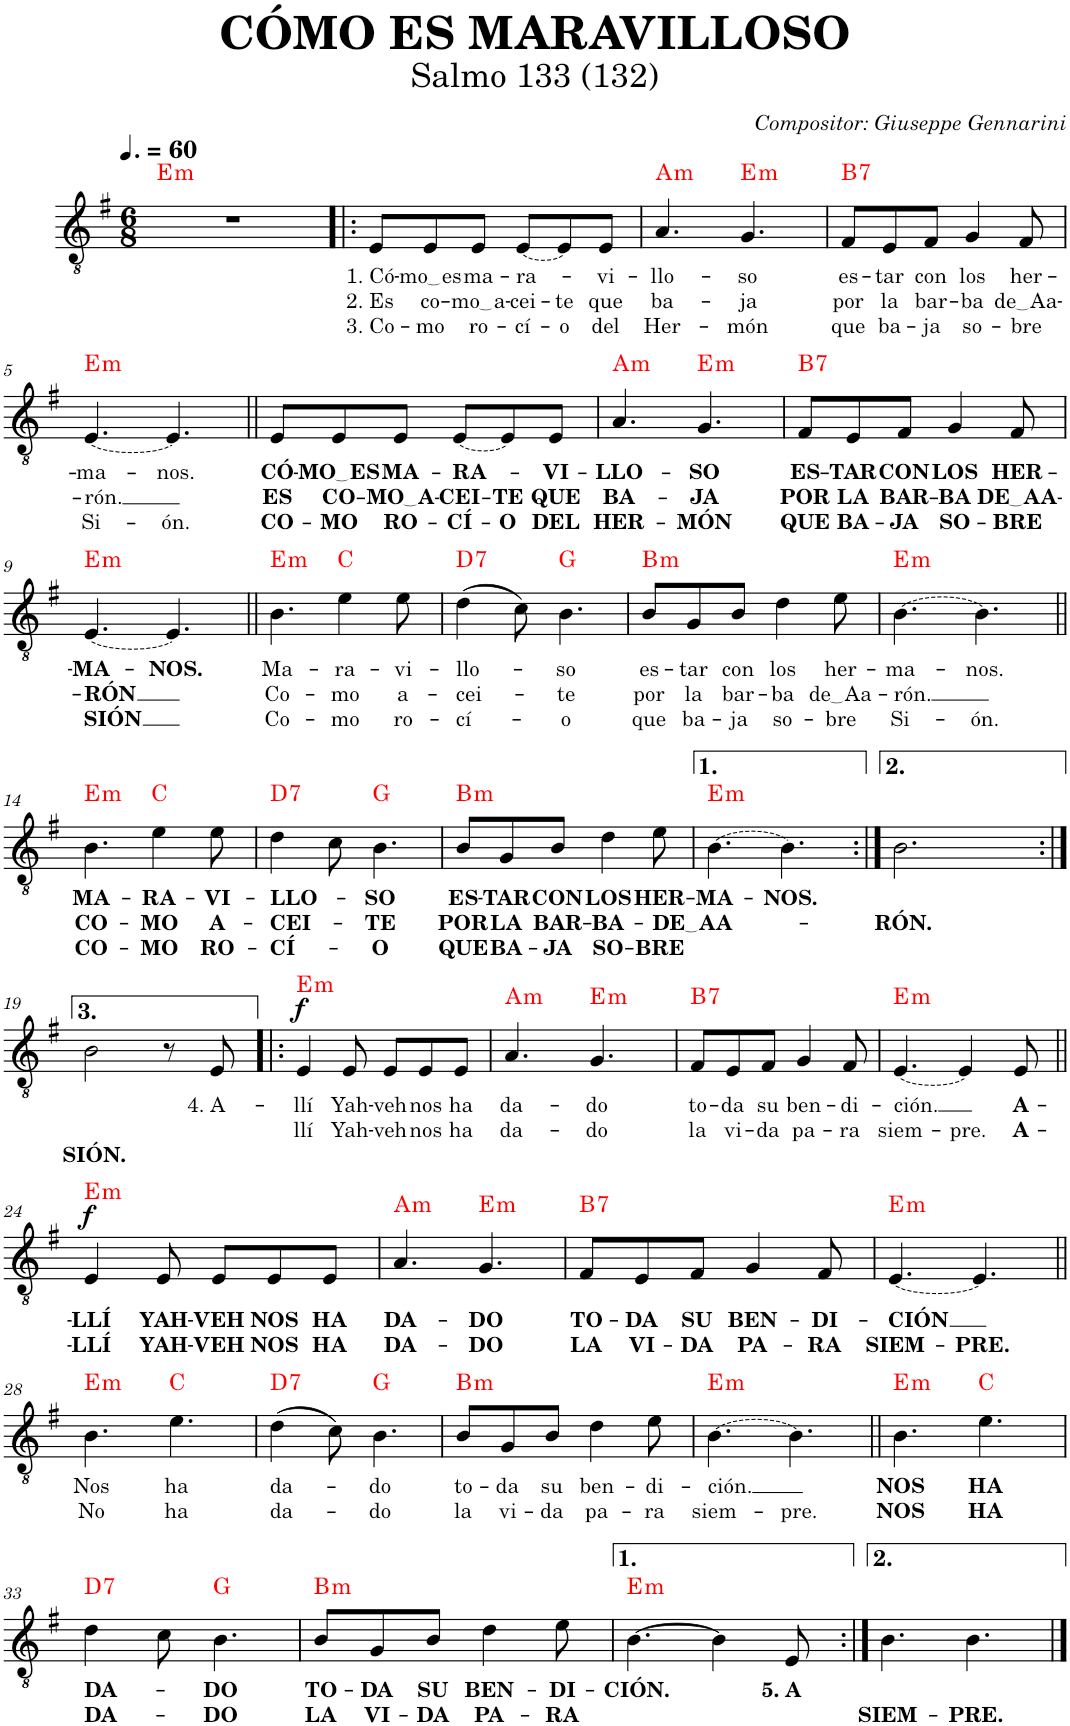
**kern	**dynam	**kern	**text	**text	**text	**dynam	**kern	**text	**text	**text	**dynam	**harte	**kern	**text	**text	**text	**dynam	**harte	**kern	**text	**text	**text	**dynam	**harte	**kern	**text	**text	**text	**dynam	**harte
*part6	*part6	*part5	*part5	*part5	*part5	*part5	*part4	*part4	*part4	*part4	*part4	*part4	*part3	*part3	*part3	*part3	*part3	*part3	*part2	*part2	*part2	*part2	*part2	*part2	*part1	*part1	*part1	*part1	*part1	*part1
*staff6	*staff6	*staff5	*staff5	*staff5	*staff5	*staff5	*staff4	*staff4	*staff4	*staff4	*staff4	*	*staff3	*staff3	*staff3	*staff3	*staff3	*	*staff2	*staff2	*staff2	*staff2	*staff2	*	*staff1	*staff1	*staff1	*staff1	*staff1	*
*I"Guitarra clásica	*	*I"Tenor	*	*	*	*	*I"Voz	*	*	*	*	*	*I"Tenor	*	*	*	*	*	*I"Alto	*	*	*	*	*	*I"Soprano	*	*	*	*	*
*I'Guit.	*	*I'T.	*	*	*	*	*I'V.	*	*	*	*	*	*I'T.	*	*	*	*	*	*I'A.	*	*	*	*	*	*I'S.	*	*	*	*	*
*stria5	*	*stria5	*	*	*	*	*	*	*	*	*	*	*stria5	*	*	*	*	*	*stria5	*	*	*	*	*	*stria5	*	*	*	*	*
*clefGv2	*	*clefGv2	*	*	*	*	*clefGv2	*	*	*	*	*	*clefGv2	*	*	*	*	*	*clefG2	*	*	*	*	*	*clefG2	*	*	*	*	*
*	*	*Trd4c7	*	*	*	*	*	*	*	*	*	*	*	*	*	*	*	*	*	*	*	*	*	*	*	*	*	*	*	*
*k[f#]	*	*k[f#]	*	*	*	*	*k[f#]	*	*	*	*	*	*k[f#]	*	*	*	*	*	*k[f#]	*	*	*	*	*	*k[f#]	*	*	*	*	*
*M6/8	*	*M6/8	*	*	*	*	*M6/8	*	*	*	*	*	*M6/8	*	*	*	*	*	*M6/8	*	*	*	*	*	*M6/8	*	*	*	*	*
*MM90	*	*MM90	*	*	*	*	*MM90	*	*	*	*	*	*MM90	*	*	*	*	*	*MM90	*	*	*	*	*	*MM90	*	*	*	*	*
=1	=1	=1	=1	=1	=1	=1	=1	=1	=1	=1	=1	=1	=1	=1	=1	=1	=1	=1	=1	=1	=1	=1	=1	=1	=1	=1	=1	=1	=1	=1
!	!LO:DY:b	!	!	!	!	!	!	!	!	!	!	!LO:H:kt=m	!	!	!	!	!	!LO:H:kt=m	!	!	!	!	!	!LO:H:kt=m	!	!	!	!	!	!LO:H:kt=m
8EE/ 8BB/ 8E/ 8G/ 8B/ 8e/L	ppp	2.r	.	.	.	.	2.r	.	.	.	.	E:min	2.r	.	.	.	.	E:min	2.r	.	.	.	.	E:min	2.r	.	.	.	.	E:min
16EE/ 16BB/ 16E/ 16G/ 16B/ 16e/L	.	.	.	.	.	.	.	.	.	.	.	.	.	.	.	.	.	.	.	.	.	.	.	.	.	.	.	.	.	.
16EE/ 16BB/ 16E/ 16G/ 16B/ 16e/	.	.	.	.	.	.	.	.	.	.	.	.	.	.	.	.	.	.	.	.	.	.	.	.	.	.	.	.	.	.
16EE/ 16BB/ 16E/ 16G/ 16B/ 16e/	.	.	.	.	.	.	.	.	.	.	.	.	.	.	.	.	.	.	.	.	.	.	.	.	.	.	.	.	.	.
16EE/ 16BB/ 16E/ 16G/ 16B/ 16e/JJ	.	.	.	.	.	.	.	.	.	.	.	.	.	.	.	.	.	.	.	.	.	.	.	.	.	.	.	.	.	.
8EE/ 8BB/ 8E/ 8G/ 8B/ 8e/L	.	.	.	.	.	.	.	.	.	.	.	.	.	.	.	.	.	.	.	.	.	.	.	.	.	.	.	.	.	.
16EE/ 16BB/ 16E/ 16G/ 16B/ 16e/L	.	.	.	.	.	.	.	.	.	.	.	.	.	.	.	.	.	.	.	.	.	.	.	.	.	.	.	.	.	.
16EE/ 16BB/ 16E/ 16G/ 16B/ 16e/	.	.	.	.	.	.	.	.	.	.	.	.	.	.	.	.	.	.	.	.	.	.	.	.	.	.	.	.	.	.
16EE/ 16BB/ 16E/ 16G/ 16B/ 16e/	.	.	.	.	.	.	.	.	.	.	.	.	.	.	.	.	.	.	.	.	.	.	.	.	.	.	.	.	.	.
16EE/ 16BB/ 16E/ 16G/ 16B/ 16e/JJ	.	.	.	.	.	.	.	.	.	.	.	.	.	.	.	.	.	.	.	.	.	.	.	.	.	.	.	.	.	.
=2!|:	=2!|:	=2!|:	=2!|:	=2!|:	=2!|:	=2!|:	=2!|:	=2!|:	=2!|:	=2!|:	=2!|:	=2!|:	=2!|:	=2!|:	=2!|:	=2!|:	=2!|:	=2!|:	=2!|:	=2!|:	=2!|:	=2!|:	=2!|:	=2!|:	=2!|:	=2!|:	=2!|:	=2!|:	=2!|:	=2!|:
!	!	!	!	!	!	!	!	!LO:LY:b	!LO:LY:b	!LO:LY:b	!	!	!	!	!	!	!	!	!	!	!	!	!	!	!	!	!	!	!	!
8EE/ 8BB/ 8E/ 8G/ 8B/ 8e/L	.	8E/L	1. CÓ-	2. ES	3. CO-	.	8E/L	1. Có-	2. Es	3. Co-	.	.	2.r	.	.	.	.	.	2.r	.	.	.	.	.	2.r	.	.	.	.	.
!	!	!	!	!	!	!	!	!LO:LY:b	!LO:LY:b	!LO:LY:b	!	!	!	!	!	!	!	!	!	!	!	!	!	!	!	!	!	!	!	!
16EE/ 16BB/ 16E/ 16G/ 16B/ 16e/L	.	8E/	MO ES	CO-	-MO	.	8E/	mo es	co-	-mo	.	.	.	.	.	.	.	.	.	.	.	.	.	.	.	.	.	.	.	.
16EE/ 16BB/ 16E/ 16G/ 16B/ 16e/	.	.	.	.	.	.	.	.	.	.	.	.	.	.	.	.	.	.	.	.	.	.	.	.	.	.	.	.	.	.
!	!	!	!	!	!	!	!	!LO:LY:b	!LO:LY:b	!LO:LY:b	!	!	!	!	!	!	!	!	!	!	!	!	!	!	!	!	!	!	!	!
16EE/ 16BB/ 16E/ 16G/ 16B/ 16e/	.	8E/J	MA-	MO A	RO-	.	8E/J	ma-	mo a	ro-	.	.	.	.	.	.	.	.	.	.	.	.	.	.	.	.	.	.	.	.
16EE/ 16BB/ 16E/ 16G/ 16B/ 16e/JJ	.	.	.	.	.	.	.	.	.	.	.	.	.	.	.	.	.	.	.	.	.	.	.	.	.	.	.	.	.	.
!	!	!LO:T:dash	!	!	!	!	!LO:T:dash	!LO:LY:b	!LO:LY:b	!LO:LY:b	!	!	!	!	!	!	!	!	!	!	!	!	!	!	!	!	!	!	!	!
8EE/ 8BB/ 8E/ 8G/ 8B/ 8e/L	.	[8E/L	-RA-	-CEI-	-CÍ-	.	[8E/L	-ra-	-cei-	-cí-	.	.	.	.	.	.	.	.	.	.	.	.	.	.	.	.	.	.	.	.
!	!	!	!	!	!	!	!	!	!LO:LY:b	!LO:LY:b	!	!	!	!	!	!	!	!	!	!	!	!	!	!	!	!	!	!	!	!
16EE/ 16BB/ 16E/ 16G/ 16B/ 16e/L	.	8E/]	.	-TE	-O	.	8E/]	.	-te	-o	.	.	.	.	.	.	.	.	.	.	.	.	.	.	.	.	.	.	.	.
16EE/ 16BB/ 16E/ 16G/ 16B/ 16e/	.	.	.	.	.	.	.	.	.	.	.	.	.	.	.	.	.	.	.	.	.	.	.	.	.	.	.	.	.	.
!	!	!	!	!	!	!	!	!LO:LY:b	!LO:LY:b	!LO:LY:b	!	!	!	!	!	!	!	!	!	!	!	!	!	!	!	!	!	!	!	!
16EE/ 16BB/ 16E/ 16G/ 16B/ 16e/	.	8E/J	-VI-	QUE	DEL	.	8E/J	-vi-	que	del	.	.	.	.	.	.	.	.	.	.	.	.	.	.	.	.	.	.	.	.
16EE/ 16BB/ 16E/ 16G/ 16B/ 16e/JJ	.	.	.	.	.	.	.	.	.	.	.	.	.	.	.	.	.	.	.	.	.	.	.	.	.	.	.	.	.	.
=3	=3	=3	=3	=3	=3	=3	=3	=3	=3	=3	=3	=3	=3	=3	=3	=3	=3	=3	=3	=3	=3	=3	=3	=3	=3	=3	=3	=3	=3	=3
!	!	!	!	!	!	!	!	!LO:LY:b	!LO:LY:b	!LO:LY:b	!	!LO:H:kt=m	!	!	!	!	!	!	!	!	!	!	!	!	!	!	!	!	!	!
8AA/ 8E/ 8A/ 8c/ 8e/L	.	4.A	-LLO-	BA-	HER-	.	4.A/	-llo-	ba-	Her-	.	A:min	2.r	.	.	.	.	.	2.r	.	.	.	.	.	2.r	.	.	.	.	.
16AA/ 16E/ 16A/ 16c/ 16e/L	.	.	.	.	.	.	.	.	.	.	.	.	.	.	.	.	.	.	.	.	.	.	.	.	.	.	.	.	.	.
16AA/ 16E/ 16A/ 16c/ 16e/	.	.	.	.	.	.	.	.	.	.	.	.	.	.	.	.	.	.	.	.	.	.	.	.	.	.	.	.	.	.
16AA/ 16E/ 16A/ 16c/ 16e/	.	.	.	.	.	.	.	.	.	.	.	.	.	.	.	.	.	.	.	.	.	.	.	.	.	.	.	.	.	.
16AA/ 16E/ 16A/ 16c/ 16e/JJ	.	.	.	.	.	.	.	.	.	.	.	.	.	.	.	.	.	.	.	.	.	.	.	.	.	.	.	.	.	.
!	!	!	!	!	!	!	!	!LO:LY:b	!LO:LY:b	!LO:LY:b	!	!LO:H:kt=m	!	!	!	!	!	!	!	!	!	!	!	!	!	!	!	!	!	!
8EE/ 8BB/ 8E/ 8G/ 8B/ 8e/L	.	4.G	-SO	-JA	-MÓN	.	4.G/	-so	-ja	-món	.	E:min	.	.	.	.	.	.	.	.	.	.	.	.	.	.	.	.	.	.
16EE/ 16BB/ 16E/ 16G/ 16B/ 16e/L	.	.	.	.	.	.	.	.	.	.	.	.	.	.	.	.	.	.	.	.	.	.	.	.	.	.	.	.	.	.
16EE/ 16BB/ 16E/ 16G/ 16B/ 16e/	.	.	.	.	.	.	.	.	.	.	.	.	.	.	.	.	.	.	.	.	.	.	.	.	.	.	.	.	.	.
16EE/ 16BB/ 16E/ 16G/ 16B/ 16e/	.	.	.	.	.	.	.	.	.	.	.	.	.	.	.	.	.	.	.	.	.	.	.	.	.	.	.	.	.	.
16EE/ 16BB/ 16E/ 16G/ 16B/ 16e/JJ	.	.	.	.	.	.	.	.	.	.	.	.	.	.	.	.	.	.	.	.	.	.	.	.	.	.	.	.	.	.
=4	=4	=4	=4	=4	=4	=4	=4	=4	=4	=4	=4	=4	=4	=4	=4	=4	=4	=4	=4	=4	=4	=4	=4	=4	=4	=4	=4	=4	=4	=4
!	!	!	!	!	!	!	!	!LO:LY:b	!LO:LY:b	!LO:LY:b	!	!LO:H:kt=7	!	!	!	!	!	!	!	!	!	!	!	!	!	!	!	!	!	!
8FF#/ 8BB/ 8D#X/ 8A/ 8B/ 8f#/L	.	8F#/L	ES-	POR	QUE	.	8F#/L	es-	por	que	.	B:7	2.r	.	.	.	.	.	2.r	.	.	.	.	.	2.r	.	.	.	.	.
!	!	!	!	!	!	!	!	!LO:LY:b	!LO:LY:b	!LO:LY:b	!	!	!	!	!	!	!	!	!	!	!	!	!	!	!	!	!	!	!	!
16FF#/ 16BB/ 16D#/ 16A/ 16B/ 16f#/L	.	8E/	-TAR	LA	BA-	.	8E/	-tar	la	ba-	.	.	.	.	.	.	.	.	.	.	.	.	.	.	.	.	.	.	.	.
16FF#/ 16BB/ 16D#/ 16A/ 16B/ 16f#/	.	.	.	.	.	.	.	.	.	.	.	.	.	.	.	.	.	.	.	.	.	.	.	.	.	.	.	.	.	.
!	!	!	!	!	!	!	!	!LO:LY:b	!LO:LY:b	!LO:LY:b	!	!	!	!	!	!	!	!	!	!	!	!	!	!	!	!	!	!	!	!
16FF#/ 16BB/ 16D#/ 16A/ 16B/ 16f#/	.	8F#/J	CON	BAR-	-JA	.	8F#/J	con	bar-	-ja	.	.	.	.	.	.	.	.	.	.	.	.	.	.	.	.	.	.	.	.
16FF#/ 16BB/ 16D#/ 16A/ 16B/ 16f#/JJ	.	.	.	.	.	.	.	.	.	.	.	.	.	.	.	.	.	.	.	.	.	.	.	.	.	.	.	.	.	.
!	!	!	!	!	!	!	!	!LO:LY:b	!LO:LY:b	!LO:LY:b	!	!	!	!	!	!	!	!	!	!	!	!	!	!	!	!	!	!	!	!
8FF#/ 8BB/ 8D#/ 8A/ 8B/ 8f#/L	.	4G	LOS	-BA	SO-	.	4G/	los	-ba	so-	.	.	.	.	.	.	.	.	.	.	.	.	.	.	.	.	.	.	.	.
16FF#/ 16BB/ 16D#/ 16A/ 16B/ 16f#/L	.	.	.	.	.	.	.	.	.	.	.	.	.	.	.	.	.	.	.	.	.	.	.	.	.	.	.	.	.	.
16FF#/ 16BB/ 16D#/ 16A/ 16B/ 16f#/	.	.	.	.	.	.	.	.	.	.	.	.	.	.	.	.	.	.	.	.	.	.	.	.	.	.	.	.	.	.
!	!	!	!	!	!	!	!	!LO:LY:b	!LO:LY:b	!LO:LY:b	!	!	!	!	!	!	!	!	!	!	!	!	!	!	!	!	!	!	!	!
16FF#/ 16BB/ 16D#/ 16A/ 16B/ 16f#/	.	8F#	HER-	DE AA	-BRE	.	8F#/	her-	de Aa	-bre	.	.	.	.	.	.	.	.	.	.	.	.	.	.	.	.	.	.	.	.
16FF#/ 16BB/ 16D#/ 16A/ 16B/ 16f#/JJ	.	.	.	.	.	.	.	.	.	.	.	.	.	.	.	.	.	.	.	.	.	.	.	.	.	.	.	.	.	.
!!LO:LB:g=z
=5	=5	=5	=5	=5	=5	=5	=5	=5	=5	=5	=5	=5	=5	=5	=5	=5	=5	=5	=5	=5	=5	=5	=5	=5	=5	=5	=5	=5	=5	=5
!	!	!LO:T:dash	!	!	!	!	!LO:T:dash	!LO:LY:b	!LO:LY:b	!LO:LY:b	!	!LO:H:kt=m	!	!	!	!	!	!	!	!	!	!	!	!	!	!	!	!	!	!
8EE/ 8BB/ 8E/ 8G/ 8B/ 8e/L	.	[4.E	-MA-	-RÓN	-SIÓN	.	[4.E/	-ma-	-rón.	Si-	.	E:min	2.r	.	.	.	.	.	2.r	.	.	.	.	.	2.r	.	.	.	.	.
16EE/ 16BB/ 16E/ 16G/ 16B/ 16e/L	.	.	.	.	.	.	.	.	.	.	.	.	.	.	.	.	.	.	.	.	.	.	.	.	.	.	.	.	.	.
16EE/ 16BB/ 16E/ 16G/ 16B/ 16e/	.	.	.	.	.	.	.	.	.	.	.	.	.	.	.	.	.	.	.	.	.	.	.	.	.	.	.	.	.	.
16EE/ 16BB/ 16E/ 16G/ 16B/ 16e/	.	.	.	.	.	.	.	.	.	.	.	.	.	.	.	.	.	.	.	.	.	.	.	.	.	.	.	.	.	.
16EE/ 16BB/ 16E/ 16G/ 16B/ 16e/JJ	.	.	.	.	.	.	.	.	.	.	.	.	.	.	.	.	.	.	.	.	.	.	.	.	.	.	.	.	.	.
!	!	!	!	!	!	!	!	!LO:LY:b	!	!LO:LY:b	!	!	!	!	!	!	!	!	!	!	!	!	!	!	!	!	!	!	!	!
8EE/ 8BB/ 8E/ 8G/ 8B/ 8e/L	.	4.E]	-NOS.	.	.	.	4.E/]	-nos.	.	-ón.	.	.	.	.	.	.	.	.	.	.	.	.	.	.	.	.	.	.	.	.
16EE/ 16BB/ 16E/ 16G/ 16B/ 16e/L	.	.	.	.	.	.	.	.	.	.	.	.	.	.	.	.	.	.	.	.	.	.	.	.	.	.	.	.	.	.
16EE/ 16BB/ 16E/ 16G/ 16B/ 16e/	.	.	.	.	.	.	.	.	.	.	.	.	.	.	.	.	.	.	.	.	.	.	.	.	.	.	.	.	.	.
16EE/ 16BB/ 16E/ 16G/ 16B/ 16e/	.	.	.	.	.	.	.	.	.	.	.	.	.	.	.	.	.	.	.	.	.	.	.	.	.	.	.	.	.	.
16EE/ 16BB/ 16E/ 16G/ 16B/ 16e/JJ	.	.	.	.	.	.	.	.	.	.	.	.	.	.	.	.	.	.	.	.	.	.	.	.	.	.	.	.	.	.
=6||	=6||	=6||	=6||	=6||	=6||	=6||	=6||	=6||	=6||	=6||	=6||	=6||	=6||	=6||	=6||	=6||	=6||	=6||	=6||	=6||	=6||	=6||	=6||	=6||	=6||	=6||	=6||	=6||	=6||	=6||
!	!	!	!	!	!	!	!	!LO:LY:b	!LO:LY:b	!LO:LY:b	!	!	!	!	!	!	!LO:DY:b	!	!	!	!	!	!LO:DY:b	!	!	!	!	!	!LO:DY:b	!LO:H:kt=m
8r	.	8E/L	CÓ-	ES	CO-	.	8E/L	CÓ-	ES	CO-	.	.	8B\L	1. Có-	2. Es	3. Co-	mf	.	8B/L	1. Có-	2. Es	3. Co-	mf	.	8e/L	1. CÓ-	2. ES	3. CO-	f	E:min
!	!	!	!	!	!	!	!	!LO:LY:b	!LO:LY:b	!LO:LY:b	!	!	!	!	!	!	!	!	!	!	!	!	!	!	!	!	!	!	!	!
16EE/ 16BB/ 16E/ 16G/ 16B/ 16e/LL	.	8E/	MO ES	CO-	-MO	.	8E/	MO ES	CO-	-MO	.	.	8B\	mo es	co-	-mo	.	.	8B/	mo es	co-	-mo	.	.	8e/	MO ES	CO-	-MO	.	.
16EE/ 16BB/ 16E/ 16G/ 16B/ 16e/	.	.	.	.	.	.	.	.	.	.	.	.	.	.	.	.	.	.	.	.	.	.	.	.	.	.	.	.	.	.
!	!	!	!	!	!	!	!	!LO:LY:b	!LO:LY:b	!LO:LY:b	!	!	!	!	!	!	!	!	!	!	!	!	!	!	!	!	!	!	!	!
16EE/ 16BB/ 16E/ 16G/ 16B/ 16e/	.	8E/J	MA-	MO A	RO-	.	8E/J	MA-	MO A	RO-	.	.	8B\J	ma-	mo a	ro-	.	.	8B/J	ma-	mo a	ro-	.	.	8e/J	MA-	MO A	RO-	.	.
16EE/ 16BB/ 16E/ 16G/ 16B/ 16e/JJ	.	.	.	.	.	.	.	.	.	.	.	.	.	.	.	.	.	.	.	.	.	.	.	.	.	.	.	.	.	.
!	!	!LO:T:dash	!	!	!	!	!LO:T:dash	!LO:LY:b	!LO:LY:b	!LO:LY:b	!	!	!LO:T:dash	!	!	!	!	!	!LO:T:dash	!	!	!	!	!	!LO:T:dash	!	!	!	!	!
8EE/ 8BB/ 8E/ 8G/ 8B/ 8e/L	.	[8E/L	-RA-	-CEI-	-CÍ-	.	[8E/L	-RA-	-CEI-	-CÍ-	.	.	[8B\L	-ra-	-cei-	-cí-	.	.	[8B/L	-ra-	-cei-	-cí-	.	.	[8e/L	-RA-	-CEI-	-CÍ-	.	.
!	!	!	!	!	!	!	!	!	!LO:LY:b	!LO:LY:b	!	!	!	!	!	!	!	!	!	!	!	!	!	!	!	!	!	!	!	!
16EE/ 16BB/ 16E/ 16G/ 16B/ 16e/L	.	8E/]	.	-TE	-O	.	8E/]	.	-TE	-O	.	.	8B\]	.	-te	-o	.	.	8B/]	.	-te	-o	.	.	8e/]	.	-TE	-O	.	.
16EE/ 16BB/ 16E/ 16G/ 16B/ 16e/	.	.	.	.	.	.	.	.	.	.	.	.	.	.	.	.	.	.	.	.	.	.	.	.	.	.	.	.	.	.
!	!	!	!	!	!	!	!	!LO:LY:b	!LO:LY:b	!LO:LY:b	!	!	!	!	!	!	!	!	!	!	!	!	!	!	!	!	!	!	!	!
16EE/ 16BB/ 16E/ 16G/ 16B/ 16e/	.	8E/J	-VI-	QUE	DEL	.	8E/J	-VI-	QUE	DEL	.	.	8B\J	-vi-	que	del	.	.	8B/J	-vi-	que	del	.	.	8e/J	-VI-	QUE	DEL	.	.
16EE/ 16BB/ 16E/ 16G/ 16B/ 16e/JJ	.	.	.	.	.	.	.	.	.	.	.	.	.	.	.	.	.	.	.	.	.	.	.	.	.	.	.	.	.	.
=7	=7	=7	=7	=7	=7	=7	=7	=7	=7	=7	=7	=7	=7	=7	=7	=7	=7	=7	=7	=7	=7	=7	=7	=7	=7	=7	=7	=7	=7	=7
!	!	!	!	!	!	!	!	!LO:LY:b	!LO:LY:b	!LO:LY:b	!	!LO:H:kt=m	!	!	!	!	!	!	!	!	!	!	!	!	!	!	!	!	!	!LO:H:kt=m
8AA/ 8E/ 8A/ 8c/ 8e/L	.	4.A	-LLO-	BA-	HER-	.	4.A/	-LLO-	BA-	HER-	.	A:min	([8c\L	-llo-	ba-	her-	.	.	4.e	-llo-	ba-	Her-	.	.	4.a	-LLO-	BA-	HER-	.	A:min
*	*	*	*	*	*	*	*	*	*	*	*	*	*Xbrackettup	*	*	*	*	*	*	*	*	*	*	*	*	*	*	*	*	*
16AA/ 16E/ 16A/ 16c/ 16e/L	.	.	.	.	.	.	.	.	.	.	.	.	12c\]	.	.	.	.	.	.	.	.	.	.	.	.	.	.	.	.	.
16AA/ 16E/ 16A/ 16c/ 16e/	.	.	.	.	.	.	.	.	.	.	.	.	.	.	.	.	.	.	.	.	.	.	.	.	.	.	.	.	.	.
.	.	.	.	.	.	.	.	.	.	.	.	.	12d\	.	.	.	.	.	.	.	.	.	.	.	.	.	.	.	.	.
16AA/ 16E/ 16A/ 16c/ 16e/	.	.	.	.	.	.	.	.	.	.	.	.	.	.	.	.	.	.	.	.	.	.	.	.	.	.	.	.	.	.
.	.	.	.	.	.	.	.	.	.	.	.	.	12c\J)	.	.	.	.	.	.	.	.	.	.	.	.	.	.	.	.	.
16AA/ 16E/ 16A/ 16c/ 16e/JJ	.	.	.	.	.	.	.	.	.	.	.	.	.	.	.	.	.	.	.	.	.	.	.	.	.	.	.	.	.	.
!	!	!	!	!	!	!	!	!LO:LY:b	!LO:LY:b	!LO:LY:b	!	!LO:H:kt=m	!	!	!	!	!	!	!	!	!	!	!	!	!	!	!	!	!	!LO:H:kt=m
8EE/ 8BB/ 8E/ 8G/ 8B/ 8e/L	.	4.G	-SO	-JA	-MÓN	.	4.G/	-SO	-JA	-MÓN	.	E:min	4.B	-so	-ja	-món	.	.	4.e	-so	-ja	-món	.	.	4.g	-SO	-JA	-MÓN	.	E:min
16EE/ 16BB/ 16E/ 16G/ 16B/ 16e/L	.	.	.	.	.	.	.	.	.	.	.	.	.	.	.	.	.	.	.	.	.	.	.	.	.	.	.	.	.	.
16EE/ 16BB/ 16E/ 16G/ 16B/ 16e/	.	.	.	.	.	.	.	.	.	.	.	.	.	.	.	.	.	.	.	.	.	.	.	.	.	.	.	.	.	.
16EE/ 16BB/ 16E/ 16G/ 16B/ 16e/	.	.	.	.	.	.	.	.	.	.	.	.	.	.	.	.	.	.	.	.	.	.	.	.	.	.	.	.	.	.
16EE/ 16BB/ 16E/ 16G/ 16B/ 16e/JJ	.	.	.	.	.	.	.	.	.	.	.	.	.	.	.	.	.	.	.	.	.	.	.	.	.	.	.	.	.	.
=8	=8	=8	=8	=8	=8	=8	=8	=8	=8	=8	=8	=8	=8	=8	=8	=8	=8	=8	=8	=8	=8	=8	=8	=8	=8	=8	=8	=8	=8	=8
!	!	!	!	!	!	!	!	!LO:LY:b	!LO:LY:b	!LO:LY:b	!	!LO:H:kt=7	!	!	!	!	!	!	!	!	!	!	!	!	!	!	!	!	!	!LO:H:kt=7
8FF#/ 8BB/ 8D#X/ 8A/ 8B/ 8f#/L	.	8F#/L	ES-	POR	QUE	.	8F#/L	ES-	POR	QUE	.	B:7	8A/L	es-	por	que	.	.	8d#X/L	es-	por	que	.	.	8f#/L	ES-	POR	QUE	.	B:7
!	!	!	!	!	!	!	!	!LO:LY:b	!LO:LY:b	!LO:LY:b	!	!	!	!	!	!	!	!	!	!	!	!	!	!	!	!	!	!	!	!
16FF#/ 16BB/ 16D#/ 16A/ 16B/ 16f#/L	.	8E/	-TAR	LA	BA-	.	8E/	-TAR	LA	BA-	.	.	8G/	-tar	la	ba-	.	.	8c/	-tar	la	ba-	.	.	8e/	-TAR	LA	BA-	.	.
16FF#/ 16BB/ 16D#/ 16A/ 16B/ 16f#/	.	.	.	.	.	.	.	.	.	.	.	.	.	.	.	.	.	.	.	.	.	.	.	.	.	.	.	.	.	.
!	!	!	!	!	!	!	!	!LO:LY:b	!LO:LY:b	!LO:LY:b	!	!	!	!	!	!	!	!	!	!	!	!	!	!	!	!	!	!	!	!
16FF#/ 16BB/ 16D#/ 16A/ 16B/ 16f#/	.	8F#/J	CON	BAR-	-JA	.	8F#/J	CON	BAR-	-JA	.	.	8A/J	con	bar-	-ja	.	.	8d#/J	con	bar-	-ja	.	.	8f#/J	CON	BAR-	-JA	.	.
16FF#/ 16BB/ 16D#/ 16A/ 16B/ 16f#/JJ	.	.	.	.	.	.	.	.	.	.	.	.	.	.	.	.	.	.	.	.	.	.	.	.	.	.	.	.	.	.
!	!	!	!	!	!	!	!	!LO:LY:b	!LO:LY:b	!LO:LY:b	!	!	!	!	!	!	!	!	!	!	!	!	!	!	!	!	!	!	!	!
8FF#/ 8BB/ 8D#/ 8A/ 8B/ 8f#/L	.	4G	LOS	-BA	SO-	.	4G/	LOS	-BA	SO-	.	.	4B	los	-ba	so-	.	.	(8e/L	-los	-ba	so-	.	.	4g	LOS	-BA	SO-	.	.
16FF#/ 16BB/ 16D#/ 16A/ 16B/ 16f#/L	.	.	.	.	.	.	.	.	.	.	.	.	.	.	.	.	.	.	8d#/)	.	.	.	.	.	.	.	.	.	.	.
16FF#/ 16BB/ 16D#/ 16A/ 16B/ 16f#/	.	.	.	.	.	.	.	.	.	.	.	.	.	.	.	.	.	.	.	.	.	.	.	.	.	.	.	.	.	.
!	!	!	!	!	!	!	!	!LO:LY:b	!LO:LY:b	!LO:LY:b	!	!	!	!	!	!	!	!	!	!	!	!	!	!	!	!	!	!	!	!
16FF#/ 16BB/ 16D#/ 16A/ 16B/ 16f#/	.	8F#	HER-	DE AA	-BRE	.	8F#/	HER-	DE AA	-BRE	.	.	8A	her-	de Aa	-bre	.	.	8c/J	her-	de AA	-bre	.	.	8f#	HER-	DE AA	-BRE	.	.
16FF#/ 16BB/ 16D#/ 16A/ 16B/ 16f#/JJ	.	.	.	.	.	.	.	.	.	.	.	.	.	.	.	.	.	.	.	.	.	.	.	.	.	.	.	.	.	.
!!LO:LB:g=z
=9	=9	=9	=9	=9	=9	=9	=9	=9	=9	=9	=9	=9	=9	=9	=9	=9	=9	=9	=9	=9	=9	=9	=9	=9	=9	=9	=9	=9	=9	=9
!	!	!LO:T:dash	!	!	!	!	!LO:T:dash	!LO:LY:b	!LO:LY:b	!LO:LY:b	!	!LO:H:kt=m	!LO:T:dash	!	!	!	!	!	!LO:T:dash	!	!	!	!	!	!LO:T:dash	!	!	!	!	!LO:H:kt=m
8EE/ 8BB/ 8E/ 8G/ 8B/ 8e/L	.	[4.E	-MA-	-RÓN	-SIÓN	.	[4.E/	-MA-	-RÓN	-SIÓN	.	E:min	[4.G	-ma-	-rón	Sión.	.	.	[4.B	-ma-	-rón.	-Sión.	.	.	[4.e	-MA-	-RÓN	-SIÓN	.	E:min
16EE/ 16BB/ 16E/ 16G/ 16B/ 16e/L	.	.	.	.	.	.	.	.	.	.	.	.	.	.	.	.	.	.	.	.	.	.	.	.	.	.	.	.	.	.
16EE/ 16BB/ 16E/ 16G/ 16B/ 16e/	.	.	.	.	.	.	.	.	.	.	.	.	.	.	.	.	.	.	.	.	.	.	.	.	.	.	.	.	.	.
16EE/ 16BB/ 16E/ 16G/ 16B/ 16e/	.	.	.	.	.	.	.	.	.	.	.	.	.	.	.	.	.	.	.	.	.	.	.	.	.	.	.	.	.	.
16EE/ 16BB/ 16E/ 16G/ 16B/ 16e/JJ	.	.	.	.	.	.	.	.	.	.	.	.	.	.	.	.	.	.	.	.	.	.	.	.	.	.	.	.	.	.
!	!	!	!	!	!	!	!	!LO:LY:b	!	!	!	!	!	!	!	!	!	!	!	!	!	!	!	!	!	!	!	!	!	!
8EE/ 8BB/ 8E/ 8G/ 8B/ 8e/L	.	4.E]	-NOS.	.	.	.	4.E/]	-NOS.	.	.	.	.	4.G]	-nos.	.	.	.	.	4.B]	-nos.	.	.	.	.	4.e]	-NOS.	.	.	.	.
16EE/ 16BB/ 16E/ 16G/ 16B/ 16e/L	.	.	.	.	.	.	.	.	.	.	.	.	.	.	.	.	.	.	.	.	.	.	.	.	.	.	.	.	.	.
16EE/ 16BB/ 16E/ 16G/ 16B/ 16e/	.	.	.	.	.	.	.	.	.	.	.	.	.	.	.	.	.	.	.	.	.	.	.	.	.	.	.	.	.	.
16EE/ 16BB/ 16E/ 16G/ 16B/ 16e/	.	.	.	.	.	.	.	.	.	.	.	.	.	.	.	.	.	.	.	.	.	.	.	.	.	.	.	.	.	.
16EE/ 16BB/ 16E/ 16G/ 16B/ 16e/JJ	.	.	.	.	.	.	.	.	.	.	.	.	.	.	.	.	.	.	.	.	.	.	.	.	.	.	.	.	.	.
=10||	=10||	=10||	=10||	=10||	=10||	=10||	=10||	=10||	=10||	=10||	=10||	=10||	=10||	=10||	=10||	=10||	=10||	=10||	=10||	=10||	=10||	=10||	=10||	=10||	=10||	=10||	=10||	=10||	=10||	=10||
!	!	!	!	!	!	!	!	!LO:LY:b	!LO:LY:b	!LO:LY:b	!	!LO:H:kt=m	!	!	!	!	!LO:DY:b	!LO:H:kt=m	!	!	!	!	!	!	!	!	!	!	!LO:DY:b	!
8EE/ 8BB/ 8E/ 8G/ 8B/ 8e/L	.	4.B	MA-	CO-	CO-	.	4.B\	Ma-	Co-	Co-	.	E:min	4.B	MA-	CO-	CO-	ff	E:min	2.r	.	.	.	.	.	8e/L	CÓ-	ES	CO-	mf	.
16EE/ 16BB/ 16E/ 16G/ 16B/ 16e/L	.	.	.	.	.	.	.	.	.	.	.	.	.	.	.	.	.	.	.	.	.	.	.	.	8e/	MO ES	CO-	-MO	.	.
16EE/ 16BB/ 16E/ 16G/ 16B/ 16e/	.	.	.	.	.	.	.	.	.	.	.	.	.	.	.	.	.	.	.	.	.	.	.	.	.	.	.	.	.	.
16EE/ 16BB/ 16E/ 16G/ 16B/ 16e/	.	.	.	.	.	.	.	.	.	.	.	.	.	.	.	.	.	.	.	.	.	.	.	.	8e/J	MA-	MO A	RO-	.	.
16EE/ 16BB/ 16E/ 16G/ 16B/ 16e/JJ	.	.	.	.	.	.	.	.	.	.	.	.	.	.	.	.	.	.	.	.	.	.	.	.	.	.	.	.	.	.
!	!	!	!	!	!	!	!	!LO:LY:b	!LO:LY:b	!LO:LY:b	!	!	!	!	!	!	!	!	!	!	!	!	!	!	!LO:T:dash	!	!	!	!	!
8GG/ 8C/ 8E/ 8G/ 8c/ 8e/L	.	4e	-RA-	-MO	-MO	.	4e\	-ra-	-mo	-mo	.	C:maj	4e	-RA-	-MO	-MO	.	C:maj	.	.	.	.	.	.	[8e/L	-RA-	-CEI-	-CÍ-	.	.
16GG/ 16C/ 16E/ 16G/ 16c/ 16e/L	.	.	.	.	.	.	.	.	.	.	.	.	.	.	.	.	.	.	.	.	.	.	.	.	8e/]	.	-TE	-O	.	.
16GG/ 16C/ 16E/ 16G/ 16c/ 16e/	.	.	.	.	.	.	.	.	.	.	.	.	.	.	.	.	.	.	.	.	.	.	.	.	.	.	.	.	.	.
!	!	!	!	!	!	!	!	!LO:LY:b	!LO:LY:b	!LO:LY:b	!	!	!	!	!	!	!	!	!	!	!	!	!	!	!	!	!	!	!	!
16GG/ 16C/ 16E/ 16G/ 16c/ 16e/	.	8e	-VI-	A-	RO-	.	8e\	-vi-	a-	ro-	.	.	8e	-VI-	A-	RO-	.	.	.	.	.	.	.	.	8e/J	-VI-	QUE	DEL	.	.
16GG/ 16C/ 16E/ 16G/ 16c/ 16e/JJ	.	.	.	.	.	.	.	.	.	.	.	.	.	.	.	.	.	.	.	.	.	.	.	.	.	.	.	.	.	.
=11	=11	=11	=11	=11	=11	=11	=11	=11	=11	=11	=11	=11	=11	=11	=11	=11	=11	=11	=11	=11	=11	=11	=11	=11	=11	=11	=11	=11	=11	=11
!	!	!	!	!	!	!	!	!LO:LY:b	!LO:LY:b	!LO:LY:b	!	!LO:H:kt=7	!	!	!	!	!	!LO:H:kt=7	!	!	!	!	!	!	!	!	!	!	!	!
8D/ 8A/ 8d/ 8f#/L	.	4d	-LLO-	-CEI-	-CÍ-	.	(4d\	-llo-	-cei-	-cí-	.	D:7	4d	-LLO-	-CEI-	-CÍ-	.	D:7	2.r	.	.	.	.	.	4.a	-LLO-	BA-	HER-	.	.
16D/ 16A/ 16d/ 16f#/L	.	.	.	.	.	.	.	.	.	.	.	.	.	.	.	.	.	.	.	.	.	.	.	.	.	.	.	.	.	.
16D/ 16A/ 16d/ 16f#/	.	.	.	.	.	.	.	.	.	.	.	.	.	.	.	.	.	.	.	.	.	.	.	.	.	.	.	.	.	.
16D/ 16A/ 16d/ 16f#/	.	8c	.	.	.	.	8c\)	.	.	.	.	.	8c	.	.	.	.	.	.	.	.	.	.	.	.	.	.	.	.	.
16D/ 16A/ 16d/ 16f#/JJ	.	.	.	.	.	.	.	.	.	.	.	.	.	.	.	.	.	.	.	.	.	.	.	.	.	.	.	.	.	.
!	!	!	!	!	!	!	!	!LO:LY:b	!LO:LY:b	!LO:LY:b	!	!	!	!	!	!	!	!	!	!	!	!	!	!	!	!	!	!	!	!
8GG/ 8BB/ 8D/ 8G/ 8B/ 8g/L	.	4.B	-SO	-TE	-O	.	4.B\	-so	-te	-o	.	G:maj	4.B	-SO	-TE	-O	.	G:maj	.	.	.	.	.	.	4.g	-SO	-JA	-MÓN	.	.
16GG/ 16BB/ 16D/ 16G/ 16B/ 16g/L	.	.	.	.	.	.	.	.	.	.	.	.	.	.	.	.	.	.	.	.	.	.	.	.	.	.	.	.	.	.
16GG/ 16BB/ 16D/ 16G/ 16B/ 16g/	.	.	.	.	.	.	.	.	.	.	.	.	.	.	.	.	.	.	.	.	.	.	.	.	.	.	.	.	.	.
16GG/ 16BB/ 16D/ 16G/ 16B/ 16g/	.	.	.	.	.	.	.	.	.	.	.	.	.	.	.	.	.	.	.	.	.	.	.	.	.	.	.	.	.	.
16GG/ 16BB/ 16D/ 16G/ 16B/ 16g/JJ	.	.	.	.	.	.	.	.	.	.	.	.	.	.	.	.	.	.	.	.	.	.	.	.	.	.	.	.	.	.
=12	=12	=12	=12	=12	=12	=12	=12	=12	=12	=12	=12	=12	=12	=12	=12	=12	=12	=12	=12	=12	=12	=12	=12	=12	=12	=12	=12	=12	=12	=12
!	!	!	!	!	!	!	!	!LO:LY:b	!LO:LY:b	!LO:LY:b	!	!LO:H:kt=m	!	!	!	!	!	!LO:H:kt=m	!	!	!	!	!	!	!	!	!	!	!	!
8BB/ 8F#/ 8B/ 8d/ 8f#/L	.	8B\L	ES-	POR	QUE	.	8B/L	es-	por	que	.	B:min	8B\L	ES-	POR	QUE	.	B:min	2.r	.	.	.	.	.	8f#/L	ES-	POR	QUE	.	.
!	!	!	!	!	!	!	!	!LO:LY:b	!LO:LY:b	!LO:LY:b	!	!	!	!	!	!	!	!	!	!	!	!	!	!	!	!	!	!	!	!
16BB/ 16F#/ 16B/ 16d/ 16f#/L	.	8G\	-TAR	LA	BA-	.	8G/	-tar	la	ba-	.	.	8G\	-TAR	LA	BA-	.	.	.	.	.	.	.	.	8e/	-TAR	LA	BA-	.	.
16BB/ 16F#/ 16B/ 16d/ 16f#/	.	.	.	.	.	.	.	.	.	.	.	.	.	.	.	.	.	.	.	.	.	.	.	.	.	.	.	.	.	.
!	!	!	!	!	!	!	!	!LO:LY:b	!LO:LY:b	!LO:LY:b	!	!	!	!	!	!	!	!	!	!	!	!	!	!	!	!	!	!	!	!
16BB/ 16F#/ 16B/ 16d/ 16f#/	.	8B\J	CON	BAR-	-JA	.	8B/J	con	bar-	-ja	.	.	8B\J	CON	BAR-	-JA	.	.	.	.	.	.	.	.	8f#/J	CON	BAR-	-JA	.	.
16BB/ 16F#/ 16B/ 16d/ 16f#/JJ	.	.	.	.	.	.	.	.	.	.	.	.	.	.	.	.	.	.	.	.	.	.	.	.	.	.	.	.	.	.
!	!	!	!	!	!	!	!	!LO:LY:b	!LO:LY:b	!LO:LY:b	!	!	!	!	!	!	!	!	!	!	!	!	!	!	!	!	!	!	!	!
8BB/ 8F#/ 8B/ 8d/ 8f#/L	.	4d	LOS	-BA-	SO-	.	4d\	los	-ba	so-	.	.	4d	LOS	-BA-	SO-	.	.	.	.	.	.	.	.	4g	LOS	-BA	SO-	.	.
16BB/ 16F#/ 16B/ 16d/ 16f#/L	.	.	.	.	.	.	.	.	.	.	.	.	.	.	.	.	.	.	.	.	.	.	.	.	.	.	.	.	.	.
16BB/ 16F#/ 16B/ 16d/ 16f#/	.	.	.	.	.	.	.	.	.	.	.	.	.	.	.	.	.	.	.	.	.	.	.	.	.	.	.	.	.	.
!	!	!	!	!	!	!	!	!LO:LY:b	!LO:LY:b	!LO:LY:b	!	!	!	!	!	!	!	!	!	!	!	!	!	!	!	!	!	!	!	!
16BB/ 16F#/ 16B/ 16d/ 16f#/	.	8e	HER-	DE AA	-BRE	.	8e\	her-	de Aa	-bre	.	.	8e	HER-	DE AA	-BRE	.	.	.	.	.	.	.	.	8f#	HER-	DE AA	-BRE	.	.
16BB/ 16F#/ 16B/ 16d/ 16f#/JJ	.	.	.	.	.	.	.	.	.	.	.	.	.	.	.	.	.	.	.	.	.	.	.	.	.	.	.	.	.	.
=13	=13	=13	=13	=13	=13	=13	=13	=13	=13	=13	=13	=13	=13	=13	=13	=13	=13	=13	=13	=13	=13	=13	=13	=13	=13	=13	=13	=13	=13	=13
!	!	!LO:T:dash	!	!	!	!	!LO:T:dash	!LO:LY:b	!LO:LY:b	!LO:LY:b	!	!LO:H:kt=m	!LO:T:dash	!	!	!	!	!LO:H:kt=m	!	!	!	!	!	!	!LO:T:dash	!	!	!	!	!
8EE/ 8BB/ 8E/ 8G/ 8B/ 8e/L	.	[4.B	-MA-	-RÓN.	-SIÓN.	.	[4.B\	-ma-	-rón.	Si-	.	E:min	[4.B	-MA-	-RÓN.	-SIÓN.	.	E:min	2.r	.	.	.	.	.	[4.e	-MA-	-RÓN	-SIÓN	.	.
16EE/ 16BB/ 16E/ 16G/ 16B/ 16e/L	.	.	.	.	.	.	.	.	.	.	.	.	.	.	.	.	.	.	.	.	.	.	.	.	.	.	.	.	.	.
16EE/ 16BB/ 16E/ 16G/ 16B/ 16e/	.	.	.	.	.	.	.	.	.	.	.	.	.	.	.	.	.	.	.	.	.	.	.	.	.	.	.	.	.	.
16EE/ 16BB/ 16E/ 16G/ 16B/ 16e/	.	.	.	.	.	.	.	.	.	.	.	.	.	.	.	.	.	.	.	.	.	.	.	.	.	.	.	.	.	.
16EE/ 16BB/ 16E/ 16G/ 16B/ 16e/JJ	.	.	.	.	.	.	.	.	.	.	.	.	.	.	.	.	.	.	.	.	.	.	.	.	.	.	.	.	.	.
!	!	!	!	!	!	!	!	!LO:LY:b	!	!LO:LY:b	!	!	!	!	!	!	!	!	!	!	!	!	!	!	!	!	!	!	!	!
8EE/ 8BB/ 8E/ 8G/ 8B/ 8e/L	.	4.B]	-NOS.	.	.	.	4.B\]	-nos.	.	-ón.	.	.	4.B]	-NOS.	.	.	.	.	.	.	.	.	.	.	4.e]	-NOS.	.	.	.	.
16EE/ 16BB/ 16E/ 16G/ 16B/ 16e/L	.	.	.	.	.	.	.	.	.	.	.	.	.	.	.	.	.	.	.	.	.	.	.	.	.	.	.	.	.	.
16EE/ 16BB/ 16E/ 16G/ 16B/ 16e/	.	.	.	.	.	.	.	.	.	.	.	.	.	.	.	.	.	.	.	.	.	.	.	.	.	.	.	.	.	.
16EE/ 16BB/ 16E/ 16G/ 16B/ 16e/	.	.	.	.	.	.	.	.	.	.	.	.	.	.	.	.	.	.	.	.	.	.	.	.	.	.	.	.	.	.
16EE/ 16BB/ 16E/ 16G/ 16B/ 16e/JJ	.	.	.	.	.	.	.	.	.	.	.	.	.	.	.	.	.	.	.	.	.	.	.	.	.	.	.	.	.	.
!!LO:LB:g=z
=14||	=14||	=14||	=14||	=14||	=14||	=14||	=14||	=14||	=14||	=14||	=14||	=14||	=14||	=14||	=14||	=14||	=14||	=14||	=14||	=14||	=14||	=14||	=14||	=14||	=14||	=14||	=14||	=14||	=14||	=14||
!	!	!	!	!	!	!	!	!LO:LY:b	!LO:LY:b	!LO:LY:b	!	!	!	!	!	!	!LO:DY:b	!	!	!	!	!	!LO:DY:b	!	!	!	!	!	!LO:DY:b	!
!	!	!	!	!	!	!	!	!	!	!	!	!LO:H:kt=m	!	!	!	!	!	!	!	!	!	!	!	!	!	!	!	!	!LO:DY:n=1:b	!LO:H:kt=m
8r	.	4.B	MA-	CO-	CO-	.	4.B\	MA-	CO-	CO-	.	E:min	4.B	Ma-	Co-	Co-	mf	.	8e/L	CÓ-	ES	CO-	mf	.	4.b	MA-	CO-	CO-	f f	E:min
16EE/ 16BB/ 16E/ 16G/ 16B/ 16e/LL	.	.	.	.	.	.	.	.	.	.	.	.	.	.	.	.	.	.	8e/	MO ES	CO-	-MO	.	.	.	.	.	.	.	.
16EE/ 16BB/ 16E/ 16G/ 16B/ 16e/	.	.	.	.	.	.	.	.	.	.	.	.	.	.	.	.	.	.	.	.	.	.	.	.	.	.	.	.	.	.
16EE/ 16BB/ 16E/ 16G/ 16B/ 16e/	.	.	.	.	.	.	.	.	.	.	.	.	.	.	.	.	.	.	8e/J	MA-	MO A	RO-	.	.	.	.	.	.	.	.
16EE/ 16BB/ 16E/ 16G/ 16B/ 16e/JJ	.	.	.	.	.	.	.	.	.	.	.	.	.	.	.	.	.	.	.	.	.	.	.	.	.	.	.	.	.	.
!	!	!	!	!	!	!	!	!LO:LY:b	!LO:LY:b	!LO:LY:b	!	!	!	!	!	!	!	!	!LO:T:dash	!	!	!	!	!	!	!	!	!	!	!
8GG/ 8C/ 8E/ 8G/ 8c/ 8e/L	.	4e	-RA-	-MO	-MO	.	4e\	-RA-	-MO	-MO	.	C:maj	4c	-ra-	-mo	-mo	.	.	[8e/L	-RA-	-CEI-	-CÍ-	.	.	4ee	-RA-	-MO	-MO	.	C:maj
16GG/ 16C/ 16E/ 16G/ 16c/ 16e/L	.	.	.	.	.	.	.	.	.	.	.	.	.	.	.	.	.	.	8e/]	.	-TE	-O	.	.	.	.	.	.	.	.
16GG/ 16C/ 16E/ 16G/ 16c/ 16e/	.	.	.	.	.	.	.	.	.	.	.	.	.	.	.	.	.	.	.	.	.	.	.	.	.	.	.	.	.	.
!	!	!	!	!	!	!	!	!LO:LY:b	!LO:LY:b	!LO:LY:b	!	!	!	!	!	!	!	!	!	!	!	!	!	!	!	!	!	!	!	!
16GG/ 16C/ 16E/ 16G/ 16c/ 16e/	.	8e	-VI-	A-	RO-	.	8e\	-VI-	A-	RO-	.	.	8c	-vi-	a-	ro-	.	.	8e/J	-VI-	QUE	DEL	.	.	8ee	-VI-	A-	RO-	.	.
16GG/ 16C/ 16E/ 16G/ 16c/ 16e/JJ	.	.	.	.	.	.	.	.	.	.	.	.	.	.	.	.	.	.	.	.	.	.	.	.	.	.	.	.	.	.
=15	=15	=15	=15	=15	=15	=15	=15	=15	=15	=15	=15	=15	=15	=15	=15	=15	=15	=15	=15	=15	=15	=15	=15	=15	=15	=15	=15	=15	=15	=15
!	!	!	!	!	!	!	!	!LO:LY:b	!LO:LY:b	!LO:LY:b	!	!LO:H:kt=7	!	!	!	!	!	!	!	!	!	!	!	!	!	!	!	!	!	!LO:H:kt=7
8D/ 8A/ 8d/ 8f#/L	.	4d	-LLO-	-CEI-	-CÍ-	.	4d\	-LLO-	-CEI-	-CÍ-	.	D:7	4.c	-llo-	-cei-	-cí-	.	.	4.a	-LLO-	BA-	HER-	.	.	(4dd	-LLO-	-CEI-	-CÍ-	.	D:7
16D/ 16A/ 16d/ 16f#/L	.	.	.	.	.	.	.	.	.	.	.	.	.	.	.	.	.	.	.	.	.	.	.	.	.	.	.	.	.	.
16D/ 16A/ 16d/ 16f#/	.	.	.	.	.	.	.	.	.	.	.	.	.	.	.	.	.	.	.	.	.	.	.	.	.	.	.	.	.	.
16D/ 16A/ 16d/ 16f#/	.	8c	.	.	.	.	8c\	.	.	.	.	.	.	.	.	.	.	.	.	.	.	.	.	.	8cc)	.	.	.	.	.
16D/ 16A/ 16d/ 16f#/JJ	.	.	.	.	.	.	.	.	.	.	.	.	.	.	.	.	.	.	.	.	.	.	.	.	.	.	.	.	.	.
!	!	!	!	!	!	!	!	!LO:LY:b	!LO:LY:b	!LO:LY:b	!	!	!	!	!	!	!	!	!	!	!	!	!	!	!	!	!	!	!	!
8GG/ 8BB/ 8D/ 8G/ 8B/ 8g/L	.	4.B	-SO	-TE	-O	.	4.B\	-SO	-TE	-O	.	G:maj	4.B	-so	-te	-o	.	.	4.g	-SO	-JA	-MÓN	.	.	4.b	-SO	-TE	-O	.	G:maj
16GG/ 16BB/ 16D/ 16G/ 16B/ 16g/L	.	.	.	.	.	.	.	.	.	.	.	.	.	.	.	.	.	.	.	.	.	.	.	.	.	.	.	.	.	.
16GG/ 16BB/ 16D/ 16G/ 16B/ 16g/	.	.	.	.	.	.	.	.	.	.	.	.	.	.	.	.	.	.	.	.	.	.	.	.	.	.	.	.	.	.
16GG/ 16BB/ 16D/ 16G/ 16B/ 16g/	.	.	.	.	.	.	.	.	.	.	.	.	.	.	.	.	.	.	.	.	.	.	.	.	.	.	.	.	.	.
16GG/ 16BB/ 16D/ 16G/ 16B/ 16g/JJ	.	.	.	.	.	.	.	.	.	.	.	.	.	.	.	.	.	.	.	.	.	.	.	.	.	.	.	.	.	.
=16	=16	=16	=16	=16	=16	=16	=16	=16	=16	=16	=16	=16	=16	=16	=16	=16	=16	=16	=16	=16	=16	=16	=16	=16	=16	=16	=16	=16	=16	=16
!	!	!	!	!	!	!	!	!LO:LY:b	!LO:LY:b	!LO:LY:b	!	!LO:H:kt=m	!	!	!	!	!	!	!	!	!	!	!	!	!	!	!	!	!	!LO:H:kt=m
8BB/ 8F#/ 8B/ 8d/ 8f#/L	.	8B\L	ES-	POR	QUE	.	8B/L	ES-	POR	QUE	.	B:min	4.B	los	de	so-	.	.	8f#/L	ES-	POR	QUE	.	.	8b\L	ES-	POR	QUE	.	B:min
!	!	!	!	!	!	!	!	!LO:LY:b	!LO:LY:b	!LO:LY:b	!	!	!	!	!	!	!	!	!	!	!	!	!	!	!	!	!	!	!	!
16BB/ 16F#/ 16B/ 16d/ 16f#/L	.	8G\	-TAR	LA	BA-	.	8G/	-TAR	LA	BA-	.	.	.	.	.	.	.	.	8e/	-TAR	LA	BA-	.	.	8g\	-TAR	LA	BA-	.	.
16BB/ 16F#/ 16B/ 16d/ 16f#/	.	.	.	.	.	.	.	.	.	.	.	.	.	.	.	.	.	.	.	.	.	.	.	.	.	.	.	.	.	.
!	!	!	!	!	!	!	!	!LO:LY:b	!LO:LY:b	!LO:LY:b	!	!	!	!	!	!	!	!	!	!	!	!	!	!	!	!	!	!	!	!
16BB/ 16F#/ 16B/ 16d/ 16f#/	.	8B\J	CON	BAR-	-JA	.	8B/J	CON	BAR-	-JA	.	.	.	.	.	.	.	.	8f#/J	CON	BAR-	-JA	.	.	8b\J	CON	BAR-	-JA	.	.
16BB/ 16F#/ 16B/ 16d/ 16f#/JJ	.	.	.	.	.	.	.	.	.	.	.	.	.	.	.	.	.	.	.	.	.	.	.	.	.	.	.	.	.	.
!	!	!	!	!	!	!	!	!LO:LY:b	!LO:LY:b	!LO:LY:b	!	!	!	!	!	!	!	!	!	!	!	!	!	!	!	!	!	!	!	!LO:H:kt=m7
8BB/ 8F#/ 8A/ 8d/ 8f#/L	.	4d	LOS	-BA-	SO-	.	4d\	LOS	-BA-	SO-	.	.	4.A	her-	Aa-	-bre	.	.	4g	LOS	-BA	SO-	.	.	4dd	LOS	-BA-	SO-	.	B:min7
16BB/ 16F#/ 16A/ 16d/ 16f#/L	.	.	.	.	.	.	.	.	.	.	.	.	.	.	.	.	.	.	.	.	.	.	.	.	.	.	.	.	.	.
16BB/ 16F#/ 16A/ 16d/ 16f#/	.	.	.	.	.	.	.	.	.	.	.	.	.	.	.	.	.	.	.	.	.	.	.	.	.	.	.	.	.	.
!	!	!	!	!	!	!	!	!LO:LY:b	!LO:LY:b	!LO:LY:b	!	!	!	!	!	!	!	!	!	!	!	!	!	!	!	!	!	!	!	!
16BB/ 16F#/ 16A/ 16d/ 16f#/	.	8e	HER-	DE AA	-BRE	.	8e\	HER-	DE AA	-BRE	.	.	.	.	.	.	.	.	8f#	HER-	DE AA	-BRE	.	.	8ee	HER-	DE AA	-BRE	.	.
16BB/ 16F#/ 16A/ 16d/ 16f#/JJ	.	.	.	.	.	.	.	.	.	.	.	.	.	.	.	.	.	.	.	.	.	.	.	.	.	.	.	.	.	.
=17	=17	=17	=17	=17	=17	=17	=17	=17	=17	=17	=17	=17	=17	=17	=17	=17	=17	=17	=17	=17	=17	=17	=17	=17	=17	=17	=17	=17	=17	=17
!	!	!LO:T:dash	!	!	!	!	!LO:T:dash	!LO:LY:b	!	!	!	!LO:H:kt=m	!	!	!	!	!	!	!LO:T:dash	!	!	!	!	!	!	!	!	!	!	!LO:H:kt=m
8EE/ 8BB/ 8E/ 8G/ 8B/ 8e/L	.	[4.B	-MA-	.	.	.	[4.B\	-MA-	.	.	.	E:min	4.G	-ma-	.	.	.	.	[4.e	-MA-	.	.	.	.	4.b	-MA-	.	.	.	E:min
16EE/ 16BB/ 16E/ 16G/ 16B/ 16e/L	.	.	.	.	.	.	.	.	.	.	.	.	.	.	.	.	.	.	.	.	.	.	.	.	.	.	.	.	.	.
16EE/ 16BB/ 16E/ 16G/ 16B/ 16e/	.	.	.	.	.	.	.	.	.	.	.	.	.	.	.	.	.	.	.	.	.	.	.	.	.	.	.	.	.	.
16EE/ 16BB/ 16E/ 16G/ 16B/ 16e/	.	.	.	.	.	.	.	.	.	.	.	.	.	.	.	.	.	.	.	.	.	.	.	.	.	.	.	.	.	.
16EE/ 16BB/ 16E/ 16G/ 16B/ 16e/JJ	.	.	.	.	.	.	.	.	.	.	.	.	.	.	.	.	.	.	.	.	.	.	.	.	.	.	.	.	.	.
!	!	!	!	!	!	!	!	!LO:LY:b	!	!	!	!	!	!	!	!	!	!	!	!	!	!	!	!	!	!	!	!	!	!
8EE/ 8BB/ 8E/ 8G/ 8B/ 8e/L	.	4.B]	-NOS.	.	.	.	4.B\]	-NOS.	.	.	.	.	4.G	-nos.	.	.	.	.	4.e]	-NOS.	.	.	.	.	4.b	-NOS.	.	.	.	.
16EE/ 16BB/ 16E/ 16G/ 16B/ 16e/L	.	.	.	.	.	.	.	.	.	.	.	.	.	.	.	.	.	.	.	.	.	.	.	.	.	.	.	.	.	.
16EE/ 16BB/ 16E/ 16G/ 16B/ 16e/	.	.	.	.	.	.	.	.	.	.	.	.	.	.	.	.	.	.	.	.	.	.	.	.	.	.	.	.	.	.
16EE/ 16BB/ 16E/ 16G/ 16B/ 16e/	.	.	.	.	.	.	.	.	.	.	.	.	.	.	.	.	.	.	.	.	.	.	.	.	.	.	.	.	.	.
16EE/ 16BB/ 16E/ 16G/ 16B/ 16e/JJ	.	.	.	.	.	.	.	.	.	.	.	.	.	.	.	.	.	.	.	.	.	.	.	.	.	.	.	.	.	.
=18:|!	=18:|!	=18:|!	=18:|!	=18:|!	=18:|!	=18:|!	=18:|!	=18:|!	=18:|!	=18:|!	=18:|!	=18:|!	=18:|!	=18:|!	=18:|!	=18:|!	=18:|!	=18:|!	=18:|!	=18:|!	=18:|!	=18:|!	=18:|!	=18:|!	=18:|!	=18:|!	=18:|!	=18:|!	=18:|!	=18:|!
!	!	!	!	!	!	!	!	!	!LO:LY:b	!	!	!	!	!	!	!	!	!	!	!	!	!	!	!	!	!	!	!	!	!LO:H:kt=m
8EE/ 8BB/ 8E/ 8G/ 8B/ 8e/L	.	2.B	.	-RÓN.	.	.	2.B\	.	-RÓN.	.	.	.	2.G	.	-rón	.	.	.	2.e	.	RÓN.	.	.	.	2.b	.	-RÓN.	.	.	E:min
16EE/ 16BB/ 16E/ 16G/ 16B/ 16e/L	.	.	.	.	.	.	.	.	.	.	.	.	.	.	.	.	.	.	.	.	.	.	.	.	.	.	.	.	.	.
16EE/ 16BB/ 16E/ 16G/ 16B/ 16e/	.	.	.	.	.	.	.	.	.	.	.	.	.	.	.	.	.	.	.	.	.	.	.	.	.	.	.	.	.	.
16EE/ 16BB/ 16E/ 16G/ 16B/ 16e/	.	.	.	.	.	.	.	.	.	.	.	.	.	.	.	.	.	.	.	.	.	.	.	.	.	.	.	.	.	.
16EE/ 16BB/ 16E/ 16G/ 16B/ 16e/JJ	.	.	.	.	.	.	.	.	.	.	.	.	.	.	.	.	.	.	.	.	.	.	.	.	.	.	.	.	.	.
8EE/ 8BB/ 8E/ 8G/ 8B/ 8e/L	.	.	.	.	.	.	.	.	.	.	.	.	.	.	.	.	.	.	.	.	.	.	.	.	.	.	.	.	.	.
16EE/ 16BB/ 16E/ 16G/ 16B/ 16e/L	.	.	.	.	.	.	.	.	.	.	.	.	.	.	.	.	.	.	.	.	.	.	.	.	.	.	.	.	.	.
16EE/ 16BB/ 16E/ 16G/ 16B/ 16e/	.	.	.	.	.	.	.	.	.	.	.	.	.	.	.	.	.	.	.	.	.	.	.	.	.	.	.	.	.	.
16EE/ 16BB/ 16E/ 16G/ 16B/ 16e/	.	.	.	.	.	.	.	.	.	.	.	.	.	.	.	.	.	.	.	.	.	.	.	.	.	.	.	.	.	.
16EE/ 16BB/ 16E/ 16G/ 16B/ 16e/JJ	.	.	.	.	.	.	.	.	.	.	.	.	.	.	.	.	.	.	.	.	.	.	.	.	.	.	.	.	.	.
!!LO:LB:g=z
=19:|!	=19:|!	=19:|!	=19:|!	=19:|!	=19:|!	=19:|!	=19:|!	=19:|!	=19:|!	=19:|!	=19:|!	=19:|!	=19:|!	=19:|!	=19:|!	=19:|!	=19:|!	=19:|!	=19:|!	=19:|!	=19:|!	=19:|!	=19:|!	=19:|!	=19:|!	=19:|!	=19:|!	=19:|!	=19:|!	=19:|!
!	!	!	!	!	!	!	!	!	!	!LO:LY:b	!	!	!	!	!	!	!	!	!	!	!	!	!	!	!	!	!	!	!	!LO:H:kt=m
8EE/ 8BB/ 8E/ 8G/ 8B/ 8e/L	.	2B	.	.	-SIÓN.	.	2B\	.	.	-SIÓN.	.	.	2.G	.	.	-Sión.	.	.	2.e	.	.	SIÓN.	.	.	2.b	.	.	-SIÓN.	.	E:min
16EE/ 16BB/ 16E/ 16G/ 16B/ 16e/L	.	.	.	.	.	.	.	.	.	.	.	.	.	.	.	.	.	.	.	.	.	.	.	.	.	.	.	.	.	.
16EE/ 16BB/ 16E/ 16G/ 16B/ 16e/	.	.	.	.	.	.	.	.	.	.	.	.	.	.	.	.	.	.	.	.	.	.	.	.	.	.	.	.	.	.
16EE/ 16BB/ 16E/ 16G/ 16B/ 16e/	.	.	.	.	.	.	.	.	.	.	.	.	.	.	.	.	.	.	.	.	.	.	.	.	.	.	.	.	.	.
16EE/ 16BB/ 16E/ 16G/ 16B/ 16e/JJ	.	.	.	.	.	.	.	.	.	.	.	.	.	.	.	.	.	.	.	.	.	.	.	.	.	.	.	.	.	.
8EE/ 8BB/ 8E/ 8G/ 8B/ 8e/L	.	.	.	.	.	.	.	.	.	.	.	.	.	.	.	.	.	.	.	.	.	.	.	.	.	.	.	.	.	.
16EE/ 16BB/ 16E/ 16G/ 16B/ 16e/L	.	8r	.	.	.	.	8r	.	.	.	.	.	.	.	.	.	.	.	.	.	.	.	.	.	.	.	.	.	.	.
16EE/ 16BB/ 16E/ 16G/ 16B/ 16e/	.	.	.	.	.	.	.	.	.	.	.	.	.	.	.	.	.	.	.	.	.	.	.	.	.	.	.	.	.	.
!	!	!	!	!	!	!	!	!LO:LY:b	!	!	!	!	!	!	!	!	!	!	!	!	!	!	!	!	!	!	!	!	!	!
16EE/ 16BB/ 16E/ 16G/ 16B/ 16e/	.	8E	4. A-	.	.	.	8E/	4. A-	.	.	.	.	.	.	.	.	.	.	.	.	.	.	.	.	.	.	.	.	.	.
16EE/ 16BB/ 16E/ 16G/ 16B/ 16e/JJ	.	.	.	.	.	.	.	.	.	.	.	.	.	.	.	.	.	.	.	.	.	.	.	.	.	.	.	.	.	.
=20!|:	=20!|:	=20!|:	=20!|:	=20!|:	=20!|:	=20!|:	=20!|:	=20!|:	=20!|:	=20!|:	=20!|:	=20!|:	=20!|:	=20!|:	=20!|:	=20!|:	=20!|:	=20!|:	=20!|:	=20!|:	=20!|:	=20!|:	=20!|:	=20!|:	=20!|:	=20!|:	=20!|:	=20!|:	=20!|:	=20!|:
!	!	!	!	!	!	!LO:DY:b	!	!LO:LY:b	!LO:LY:b	!	!LO:DY:a	!LO:H:kt=m	!	!	!	!	!	!	!	!	!	!	!	!	!	!	!	!	!	!
8EE/ 8BB/ 8E/ 8G/ 8B/ 8e/L	.	4E	-LLÍ	-LLÍ	.	f	4E/	-llí	-llí	.	f	E:min	2.r	.	.	.	.	.	2.r	.	.	.	.	.	2.r	.	.	.	.	.
16EE/ 16BB/ 16E/ 16G/ 16B/ 16e/L	.	.	.	.	.	.	.	.	.	.	.	.	.	.	.	.	.	.	.	.	.	.	.	.	.	.	.	.	.	.
16EE/ 16BB/ 16E/ 16G/ 16B/ 16e/	.	.	.	.	.	.	.	.	.	.	.	.	.	.	.	.	.	.	.	.	.	.	.	.	.	.	.	.	.	.
!	!	!	!	!	!	!	!	!LO:LY:b	!LO:LY:b	!	!	!	!	!	!	!	!	!	!	!	!	!	!	!	!	!	!	!	!	!
16EE/ 16BB/ 16E/ 16G/ 16B/ 16e/	.	8E	YAH-	YAH-	.	.	8E/	Yah-	Yah-	.	.	.	.	.	.	.	.	.	.	.	.	.	.	.	.	.	.	.	.	.
16EE/ 16BB/ 16E/ 16G/ 16B/ 16e/JJ	.	.	.	.	.	.	.	.	.	.	.	.	.	.	.	.	.	.	.	.	.	.	.	.	.	.	.	.	.	.
!	!	!	!	!	!	!	!	!LO:LY:b	!LO:LY:b	!	!	!	!	!	!	!	!	!	!	!	!	!	!	!	!	!	!	!	!	!
8EE/ 8BB/ 8E/ 8G/ 8B/ 8e/L	.	8E/L	-VEH	-VEH	.	.	8E/L	-veh	-veh	.	.	.	.	.	.	.	.	.	.	.	.	.	.	.	.	.	.	.	.	.
!	!	!	!	!	!	!	!	!LO:LY:b	!LO:LY:b	!	!	!	!	!	!	!	!	!	!	!	!	!	!	!	!	!	!	!	!	!
16EE/ 16BB/ 16E/ 16G/ 16B/ 16e/L	.	8E/	NOS	NOS	.	.	8E/	nos	nos	.	.	.	.	.	.	.	.	.	.	.	.	.	.	.	.	.	.	.	.	.
16EE/ 16BB/ 16E/ 16G/ 16B/ 16e/	.	.	.	.	.	.	.	.	.	.	.	.	.	.	.	.	.	.	.	.	.	.	.	.	.	.	.	.	.	.
!	!	!	!	!	!	!	!	!LO:LY:b	!LO:LY:b	!	!	!	!	!	!	!	!	!	!	!	!	!	!	!	!	!	!	!	!	!
16EE/ 16BB/ 16E/ 16G/ 16B/ 16e/	.	8E/J	HA	HA	.	.	8E/J	ha	ha	.	.	.	.	.	.	.	.	.	.	.	.	.	.	.	.	.	.	.	.	.
16EE/ 16BB/ 16E/ 16G/ 16B/ 16e/JJ	.	.	.	.	.	.	.	.	.	.	.	.	.	.	.	.	.	.	.	.	.	.	.	.	.	.	.	.	.	.
=21	=21	=21	=21	=21	=21	=21	=21	=21	=21	=21	=21	=21	=21	=21	=21	=21	=21	=21	=21	=21	=21	=21	=21	=21	=21	=21	=21	=21	=21	=21
!	!	!	!	!	!	!	!	!LO:LY:b	!LO:LY:b	!	!	!LO:H:kt=m	!	!	!	!	!	!	!	!	!	!	!	!	!	!	!	!	!	!
8AA/ 8E/ 8A/ 8c/ 8e/L	.	4.A	DA-	DA-	.	.	4.A/	da-	da-	.	.	A:min	2.r	.	.	.	.	.	2.r	.	.	.	.	.	2.r	.	.	.	.	.
16AA/ 16E/ 16A/ 16c/ 16e/L	.	.	.	.	.	.	.	.	.	.	.	.	.	.	.	.	.	.	.	.	.	.	.	.	.	.	.	.	.	.
16AA/ 16E/ 16A/ 16c/ 16e/	.	.	.	.	.	.	.	.	.	.	.	.	.	.	.	.	.	.	.	.	.	.	.	.	.	.	.	.	.	.
16AA/ 16E/ 16A/ 16c/ 16e/	.	.	.	.	.	.	.	.	.	.	.	.	.	.	.	.	.	.	.	.	.	.	.	.	.	.	.	.	.	.
16AA/ 16E/ 16A/ 16c/ 16e/JJ	.	.	.	.	.	.	.	.	.	.	.	.	.	.	.	.	.	.	.	.	.	.	.	.	.	.	.	.	.	.
!	!	!	!	!	!	!	!	!LO:LY:b	!LO:LY:b	!	!	!LO:H:kt=m	!	!	!	!	!	!	!	!	!	!	!	!	!	!	!	!	!	!
8EE/ 8BB/ 8E/ 8G/ 8B/ 8e/L	.	4.G	-DO	-DO	.	.	4.G/	-do	-do	.	.	E:min	.	.	.	.	.	.	.	.	.	.	.	.	.	.	.	.	.	.
16EE/ 16BB/ 16E/ 16G/ 16B/ 16e/L	.	.	.	.	.	.	.	.	.	.	.	.	.	.	.	.	.	.	.	.	.	.	.	.	.	.	.	.	.	.
16EE/ 16BB/ 16E/ 16G/ 16B/ 16e/	.	.	.	.	.	.	.	.	.	.	.	.	.	.	.	.	.	.	.	.	.	.	.	.	.	.	.	.	.	.
16EE/ 16BB/ 16E/ 16G/ 16B/ 16e/	.	.	.	.	.	.	.	.	.	.	.	.	.	.	.	.	.	.	.	.	.	.	.	.	.	.	.	.	.	.
16EE/ 16BB/ 16E/ 16G/ 16B/ 16e/JJ	.	.	.	.	.	.	.	.	.	.	.	.	.	.	.	.	.	.	.	.	.	.	.	.	.	.	.	.	.	.
=22	=22	=22	=22	=22	=22	=22	=22	=22	=22	=22	=22	=22	=22	=22	=22	=22	=22	=22	=22	=22	=22	=22	=22	=22	=22	=22	=22	=22	=22	=22
!	!	!	!	!	!	!	!	!LO:LY:b	!LO:LY:b	!	!	!LO:H:kt=7	!	!	!	!	!	!	!	!	!	!	!	!	!	!	!	!	!	!
8FF#/ 8BB/ 8D#X/ 8A/ 8B/ 8f#/L	.	8F#/L	TO-	LA	.	.	8F#/L	to-	la	.	.	B:7	2.r	.	.	.	.	.	2.r	.	.	.	.	.	2.r	.	.	.	.	.
!	!	!	!	!	!	!	!	!LO:LY:b	!LO:LY:b	!	!	!	!	!	!	!	!	!	!	!	!	!	!	!	!	!	!	!	!	!
16FF#/ 16BB/ 16D#/ 16A/ 16B/ 16f#/L	.	8E/	-DA	VI-	.	.	8E/	-da	vi-	.	.	.	.	.	.	.	.	.	.	.	.	.	.	.	.	.	.	.	.	.
16FF#/ 16BB/ 16D#/ 16A/ 16B/ 16f#/	.	.	.	.	.	.	.	.	.	.	.	.	.	.	.	.	.	.	.	.	.	.	.	.	.	.	.	.	.	.
!	!	!	!	!	!	!	!	!LO:LY:b	!LO:LY:b	!	!	!	!	!	!	!	!	!	!	!	!	!	!	!	!	!	!	!	!	!
16FF#/ 16BB/ 16D#/ 16A/ 16B/ 16f#/	.	8F#/J	SU	-DA	.	.	8F#/J	su	-da	.	.	.	.	.	.	.	.	.	.	.	.	.	.	.	.	.	.	.	.	.
16FF#/ 16BB/ 16D#/ 16A/ 16B/ 16f#/JJ	.	.	.	.	.	.	.	.	.	.	.	.	.	.	.	.	.	.	.	.	.	.	.	.	.	.	.	.	.	.
!	!	!	!	!	!	!	!	!LO:LY:b	!LO:LY:b	!	!	!	!	!	!	!	!	!	!	!	!	!	!	!	!	!	!	!	!	!
8FF#/ 8BB/ 8D#/ 8A/ 8B/ 8f#/L	.	4G	BEN-	PA-	.	.	4G/	ben-	pa-	.	.	.	.	.	.	.	.	.	.	.	.	.	.	.	.	.	.	.	.	.
16FF#/ 16BB/ 16D#/ 16A/ 16B/ 16f#/L	.	.	.	.	.	.	.	.	.	.	.	.	.	.	.	.	.	.	.	.	.	.	.	.	.	.	.	.	.	.
16FF#/ 16BB/ 16D#/ 16A/ 16B/ 16f#/	.	.	.	.	.	.	.	.	.	.	.	.	.	.	.	.	.	.	.	.	.	.	.	.	.	.	.	.	.	.
!	!	!	!	!	!	!	!	!LO:LY:b	!LO:LY:b	!	!	!	!	!	!	!	!	!	!	!	!	!	!	!	!	!	!	!	!	!
16FF#/ 16BB/ 16D#/ 16A/ 16B/ 16f#/	.	8F#	-DI-	-RA	.	.	8F#/	-di-	-ra	.	.	.	.	.	.	.	.	.	.	.	.	.	.	.	.	.	.	.	.	.
16FF#/ 16BB/ 16D#/ 16A/ 16B/ 16f#/JJ	.	.	.	.	.	.	.	.	.	.	.	.	.	.	.	.	.	.	.	.	.	.	.	.	.	.	.	.	.	.
=23	=23	=23	=23	=23	=23	=23	=23	=23	=23	=23	=23	=23	=23	=23	=23	=23	=23	=23	=23	=23	=23	=23	=23	=23	=23	=23	=23	=23	=23	=23
!	!	!LO:T:dash	!	!	!	!	!LO:T:dash	!LO:LY:b	!LO:LY:b	!	!	!LO:H:kt=m	!LO:N:vis=4	!	!	!	!	!	!LO:N:vis=4	!	!	!	!	!	!LO:N:vis=4	!	!	!	!	!
8EE/ 8BB/ 8E/ 8G/ 8B/ 8e/L	.	[4.E	-CIÓN	SIEM-	.	.	[4.E/	-ción.	siem-	.	.	E:min	4.r	.	.	.	.	.	4.r	.	.	.	.	.	4.r	.	.	.	.	.
16EE/ 16BB/ 16E/ 16G/ 16B/ 16e/L	.	.	.	.	.	.	.	.	.	.	.	.	.	.	.	.	.	.	.	.	.	.	.	.	.	.	.	.	.	.
16EE/ 16BB/ 16E/ 16G/ 16B/ 16e/	.	.	.	.	.	.	.	.	.	.	.	.	.	.	.	.	.	.	.	.	.	.	.	.	.	.	.	.	.	.
16EE/ 16BB/ 16E/ 16G/ 16B/ 16e/	.	.	.	.	.	.	.	.	.	.	.	.	.	.	.	.	.	.	.	.	.	.	.	.	.	.	.	.	.	.
16EE/ 16BB/ 16E/ 16G/ 16B/ 16e/JJ	.	.	.	.	.	.	.	.	.	.	.	.	.	.	.	.	.	.	.	.	.	.	.	.	.	.	.	.	.	.
!	!	!	!	!	!	!	!	!	!LO:LY:b	!	!	!	!	!	!	!	!	!	!	!	!	!	!	!	!	!	!	!	!	!
8EE/ 8BB/ 8E/ 8G/ 8B/ 8e/L	.	4E]	.	-PRE.	.	.	4E/]	.	-pre.	.	.	.	4r	.	.	.	.	.	4r	.	.	.	.	.	4r	.	.	.	.	.
16EE/ 16BB/ 16E/ 16G/ 16B/ 16e/L	.	.	.	.	.	.	.	.	.	.	.	.	.	.	.	.	.	.	.	.	.	.	.	.	.	.	.	.	.	.
16EE/ 16BB/ 16E/ 16G/ 16B/ 16e/	.	.	.	.	.	.	.	.	.	.	.	.	.	.	.	.	.	.	.	.	.	.	.	.	.	.	.	.	.	.
!	!	!	!	!	!	!	!	!LO:LY:b	!LO:LY:b	!	!	!	!	!	!	!	!LO:DY:b	!	!	!	!	!	!LO:DY:b	!	!	!	!	!	!LO:DY:b	!
16EE/ 16BB/ 16E/ 16G/ 16B/ 16e/	.	8E	A-	.	.	.	8E/	A-	A-	.	.	.	8B	4. A-	5. A-	.	mf	.	8B	4. A-	5. A-	.	mf	.	8e	4. A-	5. A-	.	f	.
16EE/ 16BB/ 16E/ 16G/ 16B/ 16e/JJ	.	.	.	.	.	.	.	.	.	.	.	.	.	.	.	.	.	.	.	.	.	.	.	.	.	.	.	.	.	.
!!LO:LB:g=z
=24||	=24||	=24||	=24||	=24||	=24||	=24||	=24||	=24||	=24||	=24||	=24||	=24||	=24||	=24||	=24||	=24||	=24||	=24||	=24||	=24||	=24||	=24||	=24||	=24||	=24||	=24||	=24||	=24||	=24||	=24||
!	!	!	!	!	!	!LO:DY:b	!	!LO:LY:b	!LO:LY:b	!	!LO:DY:a	!LO:H:kt=m	!	!	!	!	!	!	!	!	!	!	!	!	!	!	!	!	!	!LO:H:kt=m
8EE/ 8BB/ 8E/ 8G/ 8B/ 8e/L	.	4E	-LLÍ	-LLÍ	.	f	4E/	-LLÍ	-LLÍ	.	f	E:min	4B	-llí	-llí	.	.	.	4B	-llí	-llí	.	.	.	4e	-LLÍ	-LLÍ	.	.	E:min
16EE/ 16BB/ 16E/ 16G/ 16B/ 16e/L	.	.	.	.	.	.	.	.	.	.	.	.	.	.	.	.	.	.	.	.	.	.	.	.	.	.	.	.	.	.
16EE/ 16BB/ 16E/ 16G/ 16B/ 16e/	.	.	.	.	.	.	.	.	.	.	.	.	.	.	.	.	.	.	.	.	.	.	.	.	.	.	.	.	.	.
!	!	!	!	!	!	!	!	!LO:LY:b	!LO:LY:b	!	!	!	!	!	!	!	!	!	!	!	!	!	!	!	!	!	!	!	!	!
16EE/ 16BB/ 16E/ 16G/ 16B/ 16e/	.	8E	YAH-	YAH-	.	.	8E/	YAH-	YAH-	.	.	.	8B	Yah-	Yah-	.	.	.	8B	Yah-	Yah-	.	.	.	8e	YAH-	YAH-	.	.	.
16EE/ 16BB/ 16E/ 16G/ 16B/ 16e/JJ	.	.	.	.	.	.	.	.	.	.	.	.	.	.	.	.	.	.	.	.	.	.	.	.	.	.	.	.	.	.
!	!	!	!	!	!	!	!	!LO:LY:b	!LO:LY:b	!	!	!	!	!	!	!	!	!	!	!	!	!	!	!	!	!	!	!	!	!
8EE/ 8BB/ 8E/ 8G/ 8B/ 8e/L	.	8E/L	-VEH	-VEH	.	.	8E/L	-VEH	-VEH	.	.	.	8B\L	-veh	-veh	.	.	.	8B/L	-veh-	-veh	.	.	.	8e/L	-VEH	-VEH	.	.	.
!	!	!	!	!	!	!	!	!LO:LY:b	!LO:LY:b	!	!	!	!	!	!	!	!	!	!	!	!	!	!	!	!	!	!	!	!	!
16EE/ 16BB/ 16E/ 16G/ 16B/ 16e/L	.	8E/	NOS	NOS	.	.	8E/	NOS	NOS	.	.	.	8B\	nos	nos	.	.	.	8B/	nos	nos	.	.	.	8e/	NOS	NOS	.	.	.
16EE/ 16BB/ 16E/ 16G/ 16B/ 16e/	.	.	.	.	.	.	.	.	.	.	.	.	.	.	.	.	.	.	.	.	.	.	.	.	.	.	.	.	.	.
!	!	!	!	!	!	!	!	!LO:LY:b	!LO:LY:b	!	!	!	!	!	!	!	!	!	!	!	!	!	!	!	!	!	!	!	!	!
16EE/ 16BB/ 16E/ 16G/ 16B/ 16e/	.	8E/J	HA	HA	.	.	8E/J	HA	HA	.	.	.	8B\J	ha	ha	.	.	.	8B/J	ha	ha	.	.	.	8e/J	HA	HA	.	.	.
16EE/ 16BB/ 16E/ 16G/ 16B/ 16e/JJ	.	.	.	.	.	.	.	.	.	.	.	.	.	.	.	.	.	.	.	.	.	.	.	.	.	.	.	.	.	.
=25	=25	=25	=25	=25	=25	=25	=25	=25	=25	=25	=25	=25	=25	=25	=25	=25	=25	=25	=25	=25	=25	=25	=25	=25	=25	=25	=25	=25	=25	=25
!	!	!	!	!	!	!	!	!LO:LY:b	!LO:LY:b	!	!	!LO:H:kt=m	!	!	!	!	!	!	!	!	!	!	!	!	!	!	!	!	!	!LO:H:kt=m
8AA/ 8E/ 8A/ 8c/ 8e/L	.	4.A	DA-	DA-	.	.	4.A/	DA-	DA-	.	.	A:min	([8c\L	da-	da-	.	.	.	4.e	da-	da-	.	.	.	4.a	DA-	DA	.	.	A:min
16AA/ 16E/ 16A/ 16c/ 16e/L	.	.	.	.	.	.	.	.	.	.	.	.	12c\]	.	.	.	.	.	.	.	.	.	.	.	.	.	.	.	.	.
16AA/ 16E/ 16A/ 16c/ 16e/	.	.	.	.	.	.	.	.	.	.	.	.	.	.	.	.	.	.	.	.	.	.	.	.	.	.	.	.	.	.
.	.	.	.	.	.	.	.	.	.	.	.	.	12d\	.	.	.	.	.	.	.	.	.	.	.	.	.	.	.	.	.
16AA/ 16E/ 16A/ 16c/ 16e/	.	.	.	.	.	.	.	.	.	.	.	.	.	.	.	.	.	.	.	.	.	.	.	.	.	.	.	.	.	.
.	.	.	.	.	.	.	.	.	.	.	.	.	12c\J)	.	.	.	.	.	.	.	.	.	.	.	.	.	.	.	.	.
16AA/ 16E/ 16A/ 16c/ 16e/JJ	.	.	.	.	.	.	.	.	.	.	.	.	.	.	.	.	.	.	.	.	.	.	.	.	.	.	.	.	.	.
!	!	!	!	!	!	!	!	!LO:LY:b	!LO:LY:b	!	!	!LO:H:kt=m	!	!	!	!	!	!	!	!	!	!	!	!	!	!	!	!	!	!LO:H:kt=m
8EE/ 8BB/ 8E/ 8G/ 8B/ 8e/L	.	4.G	-DO	-DO	.	.	4.G/	-DO	-DO	.	.	E:min	4.B	-do	-do	.	.	.	4.e	-do	-do	.	.	.	4.g	-DO	DO	.	.	E:min
16EE/ 16BB/ 16E/ 16G/ 16B/ 16e/L	.	.	.	.	.	.	.	.	.	.	.	.	.	.	.	.	.	.	.	.	.	.	.	.	.	.	.	.	.	.
16EE/ 16BB/ 16E/ 16G/ 16B/ 16e/	.	.	.	.	.	.	.	.	.	.	.	.	.	.	.	.	.	.	.	.	.	.	.	.	.	.	.	.	.	.
16EE/ 16BB/ 16E/ 16G/ 16B/ 16e/	.	.	.	.	.	.	.	.	.	.	.	.	.	.	.	.	.	.	.	.	.	.	.	.	.	.	.	.	.	.
16EE/ 16BB/ 16E/ 16G/ 16B/ 16e/JJ	.	.	.	.	.	.	.	.	.	.	.	.	.	.	.	.	.	.	.	.	.	.	.	.	.	.	.	.	.	.
=26	=26	=26	=26	=26	=26	=26	=26	=26	=26	=26	=26	=26	=26	=26	=26	=26	=26	=26	=26	=26	=26	=26	=26	=26	=26	=26	=26	=26	=26	=26
!	!	!	!	!	!	!	!	!LO:LY:b	!LO:LY:b	!	!	!LO:H:kt=7	!	!	!	!	!	!	!	!	!	!	!	!	!	!	!	!	!	!LO:H:kt=7
8FF#/ 8BB/ 8D#X/ 8A/ 8B/ 8f#/L	.	8F#/L	TO-	LA	.	.	8F#/L	TO-	LA	.	.	B:7	8A/L	to-	la	.	.	.	8d#X/L	to-	la	.	.	.	8f#/L	TO-	LA	.	.	B:7
!	!	!	!	!	!	!	!	!LO:LY:b	!LO:LY:b	!	!	!	!	!	!	!	!	!	!	!	!	!	!	!	!	!	!	!	!	!
16FF#/ 16BB/ 16D#/ 16A/ 16B/ 16f#/L	.	8E/	-DA	VI-	.	.	8E/	-DA	VI-	.	.	.	8G/	-da	vi-	.	.	.	8c/	-da	vi-	.	.	.	8e/	-DA	VI-	.	.	.
16FF#/ 16BB/ 16D#/ 16A/ 16B/ 16f#/	.	.	.	.	.	.	.	.	.	.	.	.	.	.	.	.	.	.	.	.	.	.	.	.	.	.	.	.	.	.
!	!	!	!	!	!	!	!	!LO:LY:b	!LO:LY:b	!	!	!	!	!	!	!	!	!	!	!	!	!	!	!	!	!	!	!	!	!
16FF#/ 16BB/ 16D#/ 16A/ 16B/ 16f#/	.	8F#/J	SU	-DA	.	.	8F#/J	SU	-DA	.	.	.	8A/J	su	-da	.	.	.	8d#/J	su	-da	.	.	.	8f#/J	SU	-DA	.	.	.
16FF#/ 16BB/ 16D#/ 16A/ 16B/ 16f#/JJ	.	.	.	.	.	.	.	.	.	.	.	.	.	.	.	.	.	.	.	.	.	.	.	.	.	.	.	.	.	.
!	!	!	!	!	!	!	!	!LO:LY:b	!LO:LY:b	!	!	!	!	!	!	!	!	!	!	!	!	!	!	!	!	!	!	!	!	!
8FF#/ 8BB/ 8D#/ 8A/ 8B/ 8f#/L	.	4G	BEN-	PA-	.	.	4G/	BEN-	PA-	.	.	.	4B	ben-	pa-	.	.	.	(8e/L	ben-	pa-	.	.	.	4g	BEN-	PA-	.	.	.
16FF#/ 16BB/ 16D#/ 16A/ 16B/ 16f#/L	.	.	.	.	.	.	.	.	.	.	.	.	.	.	.	.	.	.	8d#/)	.	.	.	.	.	.	.	.	.	.	.
16FF#/ 16BB/ 16D#/ 16A/ 16B/ 16f#/	.	.	.	.	.	.	.	.	.	.	.	.	.	.	.	.	.	.	.	.	.	.	.	.	.	.	.	.	.	.
!	!	!	!	!	!	!	!	!LO:LY:b	!LO:LY:b	!	!	!	!	!	!	!	!	!	!	!	!	!	!	!	!	!	!	!	!	!
16FF#/ 16BB/ 16D#/ 16A/ 16B/ 16f#/	.	8F#	-DI-	-RA	.	.	8F#/	-DI-	-RA	.	.	.	8A	-di-	-ra-	.	.	.	8c/J	-di-	-ra	.	.	.	8f#	-DI-	-RA	.	.	.
16FF#/ 16BB/ 16D#/ 16A/ 16B/ 16f#/JJ	.	.	.	.	.	.	.	.	.	.	.	.	.	.	.	.	.	.	.	.	.	.	.	.	.	.	.	.	.	.
=27	=27	=27	=27	=27	=27	=27	=27	=27	=27	=27	=27	=27	=27	=27	=27	=27	=27	=27	=27	=27	=27	=27	=27	=27	=27	=27	=27	=27	=27	=27
!	!	!LO:T:dash	!	!	!	!	!LO:T:dash	!LO:LY:b	!LO:LY:b	!	!	!LO:H:kt=m	!LO:T:dash	!	!	!	!	!	!LO:T:dash	!	!	!	!	!	!LO:T:dash	!	!	!	!	!LO:H:kt=m
8EE/ 8BB/ 8E/ 8G/ 8B/ 8e/L	.	[4.E	-CIÓN	SIEM-	.	.	[4.E/	-CIÓN	SIEM-	.	.	E:min	[4.G	-ción	-siem-	.	.	.	[4.B	-ción.	siem-	.	.	.	[4.e	-CIÓN	SIEM-	.	.	E:min
16EE/ 16BB/ 16E/ 16G/ 16B/ 16e/L	.	.	.	.	.	.	.	.	.	.	.	.	.	.	.	.	.	.	.	.	.	.	.	.	.	.	.	.	.	.
16EE/ 16BB/ 16E/ 16G/ 16B/ 16e/	.	.	.	.	.	.	.	.	.	.	.	.	.	.	.	.	.	.	.	.	.	.	.	.	.	.	.	.	.	.
16EE/ 16BB/ 16E/ 16G/ 16B/ 16e/	.	.	.	.	.	.	.	.	.	.	.	.	.	.	.	.	.	.	.	.	.	.	.	.	.	.	.	.	.	.
16EE/ 16BB/ 16E/ 16G/ 16B/ 16e/JJ	.	.	.	.	.	.	.	.	.	.	.	.	.	.	.	.	.	.	.	.	.	.	.	.	.	.	.	.	.	.
!	!	!	!	!	!	!	!	!	!LO:LY:b	!	!	!	!	!	!	!	!	!	!	!	!	!	!	!	!	!	!	!	!	!
8EE/ 8BB/ 8E/ 8G/ 8B/ 8e/L	.	4.E]	.	-PRE.	.	.	4.E/]	.	-PRE.	.	.	.	4.G]	.	-pre.	.	.	.	4.B]	.	-pre.	.	.	.	4e]	.	-PRE.	.	.	.
16EE/ 16BB/ 16E/ 16G/ 16B/ 16e/L	.	.	.	.	.	.	.	.	.	.	.	.	.	.	.	.	.	.	.	.	.	.	.	.	.	.	.	.	.	.
16EE/ 16BB/ 16E/ 16G/ 16B/ 16e/	.	.	.	.	.	.	.	.	.	.	.	.	.	.	.	.	.	.	.	.	.	.	.	.	.	.	.	.	.	.
16EE/ 16BB/ 16E/ 16G/ 16B/ 16e/	.	.	.	.	.	.	.	.	.	.	.	.	.	.	.	.	.	.	.	.	.	.	.	.	8e	4. A-	5. A-	.	.	.
16EE/ 16BB/ 16E/ 16G/ 16B/ 16e/JJ	.	.	.	.	.	.	.	.	.	.	.	.	.	.	.	.	.	.	.	.	.	.	.	.	.	.	.	.	.	.
!!LO:LB:g=z
=28||	=28||	=28||	=28||	=28||	=28||	=28||	=28||	=28||	=28||	=28||	=28||	=28||	=28||	=28||	=28||	=28||	=28||	=28||	=28||	=28||	=28||	=28||	=28||	=28||	=28||	=28||	=28||	=28||	=28||	=28||
!	!	!	!	!	!	!	!	!LO:LY:b	!LO:LY:b	!	!	!LO:H:kt=m	!	!	!	!	!LO:DY:b	!LO:H:kt=n	!	!	!	!	!	!	!	!	!	!	!LO:DY:b	!
8EE/ 8BB/ 8E/ 8G/ 8B/ 8e/L	.	4.B	NOS	NOS	.	.	4.B\	Nos	No	.	.	E:min	4.B	NOS	NOS	.	ff	.	2.r	.	.	.	.	.	4e	-LLÍ	-LLÍ	.	f	.
16EE/ 16BB/ 16E/ 16G/ 16B/ 16e/L	.	.	.	.	.	.	.	.	.	.	.	.	.	.	.	.	.	.	.	.	.	.	.	.	.	.	.	.	.	.
16EE/ 16BB/ 16E/ 16G/ 16B/ 16e/	.	.	.	.	.	.	.	.	.	.	.	.	.	.	.	.	.	.	.	.	.	.	.	.	.	.	.	.	.	.
16EE/ 16BB/ 16E/ 16G/ 16B/ 16e/	.	.	.	.	.	.	.	.	.	.	.	.	.	.	.	.	.	.	.	.	.	.	.	.	8e	YAH-	YAH-	.	.	.
16EE/ 16BB/ 16E/ 16G/ 16B/ 16e/JJ	.	.	.	.	.	.	.	.	.	.	.	.	.	.	.	.	.	.	.	.	.	.	.	.	.	.	.	.	.	.
!	!	!	!	!	!	!	!	!LO:LY:b	!LO:LY:b	!	!	!	!	!	!	!	!	!	!	!	!	!	!	!	!	!	!	!	!	!
8GG/ 8C/ 8E/ 8G/ 8c/ 8e/L	.	4.e	HA	HA	.	.	4.e\	ha	ha	.	.	C:maj	4.e	HA	HA	.	.	C:maj	.	.	.	.	.	.	8e/L	-VEH	-VEH	.	.	.
16GG/ 16C/ 16E/ 16G/ 16c/ 16e/L	.	.	.	.	.	.	.	.	.	.	.	.	.	.	.	.	.	.	.	.	.	.	.	.	8e/	NOS	NOS	.	.	.
16GG/ 16C/ 16E/ 16G/ 16c/ 16e/	.	.	.	.	.	.	.	.	.	.	.	.	.	.	.	.	.	.	.	.	.	.	.	.	.	.	.	.	.	.
16GG/ 16C/ 16E/ 16G/ 16c/ 16e/	.	.	.	.	.	.	.	.	.	.	.	.	.	.	.	.	.	.	.	.	.	.	.	.	8e/J	HA	HA	.	.	.
16GG/ 16C/ 16E/ 16G/ 16c/ 16e/JJ	.	.	.	.	.	.	.	.	.	.	.	.	.	.	.	.	.	.	.	.	.	.	.	.	.	.	.	.	.	.
=29	=29	=29	=29	=29	=29	=29	=29	=29	=29	=29	=29	=29	=29	=29	=29	=29	=29	=29	=29	=29	=29	=29	=29	=29	=29	=29	=29	=29	=29	=29
!	!	!	!	!	!	!	!	!LO:LY:b	!LO:LY:b	!	!	!LO:H:kt=7	!	!	!	!	!	!LO:H:kt=7	!	!	!	!	!	!	!	!	!	!	!	!LO:H:kt=m
8D/ 8A/ 8d/ 8f#/L	.	4d	DA-	DA-	.	.	(4d\	da-	da-	.	.	D:7	4d	DA-	DA-	.	.	D:7	2.r	.	.	.	.	.	4.a	DA-	DA-	.	.	A:min
16D/ 16A/ 16d/ 16f#/L	.	.	.	.	.	.	.	.	.	.	.	.	.	.	.	.	.	.	.	.	.	.	.	.	.	.	.	.	.	.
16D/ 16A/ 16d/ 16f#/	.	.	.	.	.	.	.	.	.	.	.	.	.	.	.	.	.	.	.	.	.	.	.	.	.	.	.	.	.	.
16D/ 16A/ 16d/ 16f#/	.	8c	.	.	.	.	8c\)	.	.	.	.	.	8c	.	.	.	.	.	.	.	.	.	.	.	.	.	.	.	.	.
16D/ 16A/ 16d/ 16f#/JJ	.	.	.	.	.	.	.	.	.	.	.	.	.	.	.	.	.	.	.	.	.	.	.	.	.	.	.	.	.	.
!	!	!	!	!	!	!	!	!LO:LY:b	!LO:LY:b	!	!	!	!	!	!	!	!	!	!	!	!	!	!	!	!	!	!	!	!	!LO:H:kt=m
8GG/ 8BB/ 8D/ 8G/ 8B/ 8g/L	.	4.B	-DO	-DO	.	.	4.B\	-do	-do	.	.	G:maj	4.B	-DO	-DO	.	.	G:maj	.	.	.	.	.	.	4.g	-DO	-DO	.	.	E:min
16GG/ 16BB/ 16D/ 16G/ 16B/ 16g/L	.	.	.	.	.	.	.	.	.	.	.	.	.	.	.	.	.	.	.	.	.	.	.	.	.	.	.	.	.	.
16GG/ 16BB/ 16D/ 16G/ 16B/ 16g/	.	.	.	.	.	.	.	.	.	.	.	.	.	.	.	.	.	.	.	.	.	.	.	.	.	.	.	.	.	.
16GG/ 16BB/ 16D/ 16G/ 16B/ 16g/	.	.	.	.	.	.	.	.	.	.	.	.	.	.	.	.	.	.	.	.	.	.	.	.	.	.	.	.	.	.
16GG/ 16BB/ 16D/ 16G/ 16B/ 16g/JJ	.	.	.	.	.	.	.	.	.	.	.	.	.	.	.	.	.	.	.	.	.	.	.	.	.	.	.	.	.	.
=30	=30	=30	=30	=30	=30	=30	=30	=30	=30	=30	=30	=30	=30	=30	=30	=30	=30	=30	=30	=30	=30	=30	=30	=30	=30	=30	=30	=30	=30	=30
!	!	!	!	!	!	!	!	!LO:LY:b	!LO:LY:b	!	!	!LO:H:kt=m	!	!	!	!	!	!LO:H:kt=m	!	!	!	!	!	!	!	!	!	!	!	!
8BB/ 8F#/ 8B/ 8d/ 8f#/L	.	8B\L	TO-	LA	.	.	8B/L	to-	la	.	.	B:min	8B\L	TO-	LA	.	.	B:min	2.r	.	.	.	.	.	8f#/L	TO-	LA	.	.	.
!	!	!	!	!	!	!	!	!LO:LY:b	!LO:LY:b	!	!	!	!	!	!	!	!	!	!	!	!	!	!	!	!	!	!	!	!	!
16BB/ 16F#/ 16B/ 16d/ 16f#/L	.	8G\	-DA	VI-	.	.	8G/	-da	vi-	.	.	.	8G\	-DA	VI-	.	.	.	.	.	.	.	.	.	8e/	-DA	VI-	.	.	.
16BB/ 16F#/ 16B/ 16d/ 16f#/	.	.	.	.	.	.	.	.	.	.	.	.	.	.	.	.	.	.	.	.	.	.	.	.	.	.	.	.	.	.
!	!	!	!	!	!	!	!	!LO:LY:b	!LO:LY:b	!	!	!	!	!	!	!	!	!	!	!	!	!	!	!	!	!	!	!	!	!
16BB/ 16F#/ 16B/ 16d/ 16f#/	.	8B\J	SU	-DA	.	.	8B/J	su	-da	.	.	.	8B\J	SU	-DA	.	.	.	.	.	.	.	.	.	8f#/J	SU	-DA	.	.	.
16BB/ 16F#/ 16B/ 16d/ 16f#/JJ	.	.	.	.	.	.	.	.	.	.	.	.	.	.	.	.	.	.	.	.	.	.	.	.	.	.	.	.	.	.
!	!	!	!	!	!	!	!	!LO:LY:b	!LO:LY:b	!	!	!	!	!	!	!	!	!	!	!	!	!	!	!	!	!	!	!	!	!
8BB/ 8F#/ 8B/ 8d/ 8f#/L	.	4d	BEN-	PA-	.	.	4d\	ben-	pa-	.	.	.	4d	BEN-	PA-	.	.	.	.	.	.	.	.	.	4g	BEN-	PA-	.	.	.
16BB/ 16F#/ 16B/ 16d/ 16f#/L	.	.	.	.	.	.	.	.	.	.	.	.	.	.	.	.	.	.	.	.	.	.	.	.	.	.	.	.	.	.
16BB/ 16F#/ 16B/ 16d/ 16f#/	.	.	.	.	.	.	.	.	.	.	.	.	.	.	.	.	.	.	.	.	.	.	.	.	.	.	.	.	.	.
!	!	!	!	!	!	!	!	!LO:LY:b	!LO:LY:b	!	!	!	!	!	!	!	!	!	!	!	!	!	!	!	!	!	!	!	!	!
16BB/ 16F#/ 16B/ 16d/ 16f#/	.	8e	-DI-	-RA	.	.	8e\	-di-	-ra	.	.	.	8e	-DI-	-RA	.	.	.	.	.	.	.	.	.	8f#	-DI-	-RA	.	.	.
16BB/ 16F#/ 16B/ 16d/ 16f#/JJ	.	.	.	.	.	.	.	.	.	.	.	.	.	.	.	.	.	.	.	.	.	.	.	.	.	.	.	.	.	.
=31	=31	=31	=31	=31	=31	=31	=31	=31	=31	=31	=31	=31	=31	=31	=31	=31	=31	=31	=31	=31	=31	=31	=31	=31	=31	=31	=31	=31	=31	=31
!	!	!LO:T:dash	!	!	!	!	!LO:T:dash	!LO:LY:b	!LO:LY:b	!	!	!LO:H:kt=m	!LO:T:dash	!	!	!	!	!LO:H:kt=m	!LO:N:vis=4	!	!	!	!	!	!LO:T:dash	!	!	!	!	!
8EE/ 8BB/ 8E/ 8G/ 8B/ 8e/L	.	[4.B	-CIÓN	SIEM-	.	.	[4.B\	-ción.	siem-	.	.	E:min	[4.B	-CIÓN	SIEM-	.	.	E:min	4.r	.	.	.	.	.	[4.e	-CIÓN	SIEM-	.	.	.
16EE/ 16BB/ 16E/ 16G/ 16B/ 16e/L	.	.	.	.	.	.	.	.	.	.	.	.	.	.	.	.	.	.	.	.	.	.	.	.	.	.	.	.	.	.
16EE/ 16BB/ 16E/ 16G/ 16B/ 16e/	.	.	.	.	.	.	.	.	.	.	.	.	.	.	.	.	.	.	.	.	.	.	.	.	.	.	.	.	.	.
16EE/ 16BB/ 16E/ 16G/ 16B/ 16e/	.	.	.	.	.	.	.	.	.	.	.	.	.	.	.	.	.	.	.	.	.	.	.	.	.	.	.	.	.	.
16EE/ 16BB/ 16E/ 16G/ 16B/ 16e/JJ	.	.	.	.	.	.	.	.	.	.	.	.	.	.	.	.	.	.	.	.	.	.	.	.	.	.	.	.	.	.
!	!	!	!	!	!	!	!	!	!LO:LY:b	!	!	!	!	!	!	!	!	!	!	!	!	!	!	!	!	!	!	!	!	!
8EE/ 8BB/ 8E/ 8G/ 8B/ 8e/L	.	4.B]	.	-PRE.	.	.	4.B\]	.	-pre.	.	.	.	4.B]	.	-PRE.	.	.	.	4r	.	.	.	.	.	4.e]	.	-PRE.	.	.	.
16EE/ 16BB/ 16E/ 16G/ 16B/ 16e/L	.	.	.	.	.	.	.	.	.	.	.	.	.	.	.	.	.	.	.	.	.	.	.	.	.	.	.	.	.	.
16EE/ 16BB/ 16E/ 16G/ 16B/ 16e/	.	.	.	.	.	.	.	.	.	.	.	.	.	.	.	.	.	.	.	.	.	.	.	.	.	.	.	.	.	.
16EE/ 16BB/ 16E/ 16G/ 16B/ 16e/	.	.	.	.	.	.	.	.	.	.	.	.	.	.	.	.	.	.	8e	A-	A-	.	.	.	.	.	.	.	.	.
16EE/ 16BB/ 16E/ 16G/ 16B/ 16e/JJ	.	.	.	.	.	.	.	.	.	.	.	.	.	.	.	.	.	.	.	.	.	.	.	.	.	.	.	.	.	.
=32||	=32||	=32||	=32||	=32||	=32||	=32||	=32||	=32||	=32||	=32||	=32||	=32||	=32||	=32||	=32||	=32||	=32||	=32||	=32||	=32||	=32||	=32||	=32||	=32||	=32||	=32||	=32||	=32||	=32||	=32||
!	!	!	!	!	!	!	!	!LO:LY:b	!LO:LY:b	!	!	!	!	!	!	!	!LO:DY:b	!	!	!	!	!	!LO:DY:b	!	!	!	!	!	!LO:DY:b	!
!	!	!	!	!	!	!	!	!	!	!	!	!LO:H:kt=m	!	!	!	!	!	!	!	!	!	!	!	!	!	!	!	!	!LO:DY:n=1:b	!LO:H:kt=n
8r	.	4.B	NOS	NOS	.	.	4.B\	NOS	NOS	.	.	E:min	4.c	Nos	Nos	.	mf	.	4e	-llí	-llí	.	mf	.	4.b	NOS	NOS	.	ff f	.
16EE/ 16BB/ 16E/ 16G/ 16B/ 16e/LL	.	.	.	.	.	.	.	.	.	.	.	.	.	.	.	.	.	.	.	.	.	.	.	.	.	.	.	.	.	.
16EE/ 16BB/ 16E/ 16G/ 16B/ 16e/	.	.	.	.	.	.	.	.	.	.	.	.	.	.	.	.	.	.	.	.	.	.	.	.	.	.	.	.	.	.
16EE/ 16BB/ 16E/ 16G/ 16B/ 16e/	.	.	.	.	.	.	.	.	.	.	.	.	.	.	.	.	.	.	8e	-Yah-	Yah-	.	.	.	.	.	.	.	.	.
16EE/ 16BB/ 16E/ 16G/ 16B/ 16e/JJ	.	.	.	.	.	.	.	.	.	.	.	.	.	.	.	.	.	.	.	.	.	.	.	.	.	.	.	.	.	.
!	!	!	!	!	!	!	!	!LO:LY:b	!LO:LY:b	!	!	!	!	!	!	!	!	!	!	!	!	!	!	!	!	!	!	!	!	!
8GG/ 8C/ 8E/ 8G/ 8c/ 8e/L	.	4.e	HA	HA	.	.	4.e\	HA	HA	.	.	C:maj	4.c	ha	ha	.	.	.	8e/L	-veh	-veh	.	.	.	4.ee	HA	HA	.	.	C:maj
16GG/ 16C/ 16E/ 16G/ 16c/ 16e/L	.	.	.	.	.	.	.	.	.	.	.	.	.	.	.	.	.	.	8e/	nos	nos	.	.	.	.	.	.	.	.	.
16GG/ 16C/ 16E/ 16G/ 16c/ 16e/	.	.	.	.	.	.	.	.	.	.	.	.	.	.	.	.	.	.	.	.	.	.	.	.	.	.	.	.	.	.
16GG/ 16C/ 16E/ 16G/ 16c/ 16e/	.	.	.	.	.	.	.	.	.	.	.	.	.	.	.	.	.	.	8e/J	ha-	ha	.	.	.	.	.	.	.	.	.
16GG/ 16C/ 16E/ 16G/ 16c/ 16e/JJ	.	.	.	.	.	.	.	.	.	.	.	.	.	.	.	.	.	.	.	.	.	.	.	.	.	.	.	.	.	.
!!LO:LB:g=z
=33	=33	=33	=33	=33	=33	=33	=33	=33	=33	=33	=33	=33	=33	=33	=33	=33	=33	=33	=33	=33	=33	=33	=33	=33	=33	=33	=33	=33	=33	=33
!	!	!	!	!	!	!	!	!LO:LY:b	!LO:LY:b	!	!	!LO:H:kt=7	!	!	!	!	!	!	!	!	!	!	!	!	!	!	!	!	!	!LO:H:kt=7
8D/ 8A/ 8d/ 8f#/L	.	4d	DA-	DA-	.	.	4d\	DA-	DA-	.	.	D:7	4.c	da-	da-	.	.	.	4.a	-da-	da-	.	.	.	(4dd	DA-	DA-	.	.	D:7
16D/ 16A/ 16d/ 16f#/L	.	.	.	.	.	.	.	.	.	.	.	.	.	.	.	.	.	.	.	.	.	.	.	.	.	.	.	.	.	.
16D/ 16A/ 16d/ 16f#/	.	.	.	.	.	.	.	.	.	.	.	.	.	.	.	.	.	.	.	.	.	.	.	.	.	.	.	.	.	.
16D/ 16A/ 16d/ 16f#/	.	8c	.	.	.	.	8c\	.	.	.	.	.	.	.	.	.	.	.	.	.	.	.	.	.	8cc)	.	.	.	.	.
16D/ 16A/ 16d/ 16f#/JJ	.	.	.	.	.	.	.	.	.	.	.	.	.	.	.	.	.	.	.	.	.	.	.	.	.	.	.	.	.	.
!	!	!	!	!	!	!	!	!LO:LY:b	!LO:LY:b	!	!	!	!	!	!	!	!	!	!	!	!	!	!	!	!	!	!	!	!	!
8GG/ 8BB/ 8D/ 8G/ 8B/ 8g/L	.	4.B	-DO	-DO	.	.	4.B\	-DO	-DO	.	.	G:maj	4.B	-do	-do	.	.	.	4.g	-do	-do	.	.	.	4.b	-DO	-DO	.	.	G:maj
16GG/ 16BB/ 16D/ 16G/ 16B/ 16g/L	.	.	.	.	.	.	.	.	.	.	.	.	.	.	.	.	.	.	.	.	.	.	.	.	.	.	.	.	.	.
16GG/ 16BB/ 16D/ 16G/ 16B/ 16g/	.	.	.	.	.	.	.	.	.	.	.	.	.	.	.	.	.	.	.	.	.	.	.	.	.	.	.	.	.	.
16GG/ 16BB/ 16D/ 16G/ 16B/ 16g/	.	.	.	.	.	.	.	.	.	.	.	.	.	.	.	.	.	.	.	.	.	.	.	.	.	.	.	.	.	.
16GG/ 16BB/ 16D/ 16G/ 16B/ 16g/JJ	.	.	.	.	.	.	.	.	.	.	.	.	.	.	.	.	.	.	.	.	.	.	.	.	.	.	.	.	.	.
=34	=34	=34	=34	=34	=34	=34	=34	=34	=34	=34	=34	=34	=34	=34	=34	=34	=34	=34	=34	=34	=34	=34	=34	=34	=34	=34	=34	=34	=34	=34
!	!	!	!	!	!	!	!	!LO:LY:b	!LO:LY:b	!	!	!LO:H:kt=m	!	!	!	!	!	!	!	!	!	!	!	!	!	!	!	!	!	!LO:H:kt=m
8BB/ 8F#/ 8B/ 8d/ 8f#/L	.	8B\L	TO-	LA	.	.	8B/L	TO-	LA	.	.	B:min	4.B	ben-	vi-	.	.	.	8f#/L	to-	la	.	.	.	8b\L	TO-	LA	.	.	B:min
!	!	!	!	!	!	!	!	!LO:LY:b	!LO:LY:b	!	!	!	!	!	!	!	!	!	!	!	!	!	!	!	!	!	!	!	!	!
16BB/ 16F#/ 16B/ 16d/ 16f#/L	.	8G\	-DA	VI-	.	.	8G/	-DA	VI-	.	.	.	.	.	.	.	.	.	8e/	-da	vi-	.	.	.	8g\	-DA	VI-	.	.	.
16BB/ 16F#/ 16B/ 16d/ 16f#/	.	.	.	.	.	.	.	.	.	.	.	.	.	.	.	.	.	.	.	.	.	.	.	.	.	.	.	.	.	.
!	!	!	!	!	!	!	!	!LO:LY:b	!LO:LY:b	!	!	!	!	!	!	!	!	!	!	!	!	!	!	!	!	!	!	!	!	!
16BB/ 16F#/ 16B/ 16d/ 16f#/	.	8B\J	SU	-DA	.	.	8B/J	SU	-DA	.	.	.	.	.	.	.	.	.	8f#/J	su	-da	.	.	.	8b\J	SU	-DA	.	.	.
16BB/ 16F#/ 16B/ 16d/ 16f#/JJ	.	.	.	.	.	.	.	.	.	.	.	.	.	.	.	.	.	.	.	.	.	.	.	.	.	.	.	.	.	.
!	!	!	!	!	!	!	!	!LO:LY:b	!LO:LY:b	!	!	!	!	!	!	!	!	!	!	!	!	!	!	!	!	!	!	!	!	!LO:H:kt=m7
8BB/ 8F#/ 8B/ 8d/ 8f#/L	.	4d	BEN-	PA-	.	.	4d\	BEN-	PA-	.	.	.	4.A	-di-	-da	.	.	.	4g	ben-	pa-	.	.	.	4dd	BEN-	PA-	.	.	B:min7
16BB/ 16F#/ 16B/ 16d/ 16f#/L	.	.	.	.	.	.	.	.	.	.	.	.	.	.	.	.	.	.	.	.	.	.	.	.	.	.	.	.	.	.
16BB/ 16F#/ 16B/ 16d/ 16f#/	.	.	.	.	.	.	.	.	.	.	.	.	.	.	.	.	.	.	.	.	.	.	.	.	.	.	.	.	.	.
!	!	!	!	!	!	!	!	!LO:LY:b	!LO:LY:b	!	!	!	!	!	!	!	!	!	!	!	!	!	!	!	!	!	!	!	!	!
16BB/ 16F#/ 16B/ 16d/ 16f#/	.	8e	-DI-	-RA	.	.	8e\	-DI-	-RA	.	.	.	.	.	.	.	.	.	8f#	-di-	-ra	.	.	.	8ee	-DI-	-RA	.	.	.
16BB/ 16F#/ 16B/ 16d/ 16f#/JJ	.	.	.	.	.	.	.	.	.	.	.	.	.	.	.	.	.	.	.	.	.	.	.	.	.	.	.	.	.	.
=35	=35	=35	=35	=35	=35	=35	=35	=35	=35	=35	=35	=35	=35	=35	=35	=35	=35	=35	=35	=35	=35	=35	=35	=35	=35	=35	=35	=35	=35	=35
!	!	!	!	!	!	!	!	!LO:LY:b	!	!	!	!LO:H:kt=m	!	!	!	!	!	!	!	!	!	!	!	!	!	!	!	!	!	!LO:H:kt=m
8EE/ 8BB/ 8E/ 8G/ 8B/ 8e/L	.	[4.B	-CIÓN.	.	.	.	[4.B\	-CIÓN.	.	.	.	E:min	2.G	-ción.	.	.	.	.	2.e	-ción.	.	.	.	.	2.b	-CIÓN.	.	.	.	E:min
16EE/ 16BB/ 16E/ 16G/ 16B/ 16e/L	.	.	.	.	.	.	.	.	.	.	.	.	.	.	.	.	.	.	.	.	.	.	.	.	.	.	.	.	.	.
16EE/ 16BB/ 16E/ 16G/ 16B/ 16e/	.	.	.	.	.	.	.	.	.	.	.	.	.	.	.	.	.	.	.	.	.	.	.	.	.	.	.	.	.	.
16EE/ 16BB/ 16E/ 16G/ 16B/ 16e/	.	.	.	.	.	.	.	.	.	.	.	.	.	.	.	.	.	.	.	.	.	.	.	.	.	.	.	.	.	.
16EE/ 16BB/ 16E/ 16G/ 16B/ 16e/JJ	.	.	.	.	.	.	.	.	.	.	.	.	.	.	.	.	.	.	.	.	.	.	.	.	.	.	.	.	.	.
8EE/ 8BB/ 8E/ 8G/ 8B/ 8e/L	.	4B]	.	.	.	.	4B\]	.	.	.	.	.	.	.	.	.	.	.	.	.	.	.	.	.	.	.	.	.	.	.
16EE/ 16BB/ 16E/ 16G/ 16B/ 16e/L	.	.	.	.	.	.	.	.	.	.	.	.	.	.	.	.	.	.	.	.	.	.	.	.	.	.	.	.	.	.
16EE/ 16BB/ 16E/ 16G/ 16B/ 16e/	.	.	.	.	.	.	.	.	.	.	.	.	.	.	.	.	.	.	.	.	.	.	.	.	.	.	.	.	.	.
!	!	!	!	!	!	!	!	!LO:LY:b	!	!	!	!	!	!	!	!	!	!	!	!	!	!	!	!	!	!	!	!	!	!
16EE/ 16BB/ 16E/ 16G/ 16B/ 16e/	.	8E	5. A	.	.	.	8E/	5. A	.	.	.	.	.	.	.	.	.	.	.	.	.	.	.	.	.	.	.	.	.	.
16EE/ 16BB/ 16E/ 16G/ 16B/ 16e/JJ	.	.	.	.	.	.	.	.	.	.	.	.	.	.	.	.	.	.	.	.	.	.	.	.	.	.	.	.	.	.
=36:|!	=36:|!	=36:|!	=36:|!	=36:|!	=36:|!	=36:|!	=36:|!	=36:|!	=36:|!	=36:|!	=36:|!	=36:|!	=36:|!	=36:|!	=36:|!	=36:|!	=36:|!	=36:|!	=36:|!	=36:|!	=36:|!	=36:|!	=36:|!	=36:|!	=36:|!	=36:|!	=36:|!	=36:|!	=36:|!	=36:|!
!	!	!	!	!	!	!	!	!	!LO:LY:b	!	!	!	!	!	!	!	!	!	!	!	!	!	!	!	!	!	!	!	!	!LO:H:kt=m
8EE/ 8BB/ 8E/ 8G/ 8B/ 8e/L	.	4.E	.	SIEM-	.	.	4.B\	.	SIEM-	.	.	.	4.G	.	siem-	.	.	.	4.e	ma-	siem-	.	.	.	4.b	.	SIEM-	.	.	E:min
16EE/ 16BB/ 16E/ 16G/ 16B/ 16e/L	.	.	.	.	.	.	.	.	.	.	.	.	.	.	.	.	.	.	.	.	.	.	.	.	.	.	.	.	.	.
16EE/ 16BB/ 16E/ 16G/ 16B/ 16e/	.	.	.	.	.	.	.	.	.	.	.	.	.	.	.	.	.	.	.	.	.	.	.	.	.	.	.	.	.	.
16EE/ 16BB/ 16E/ 16G/ 16B/ 16e/	.	.	.	.	.	.	.	.	.	.	.	.	.	.	.	.	.	.	.	.	.	.	.	.	.	.	.	.	.	.
16EE/ 16BB/ 16E/ 16G/ 16B/ 16e/JJ	.	.	.	.	.	.	.	.	.	.	.	.	.	.	.	.	.	.	.	.	.	.	.	.	.	.	.	.	.	.
!	!	!	!	!	!	!	!	!	!LO:LY:b	!	!	!	!	!	!	!	!	!	!	!	!	!	!	!	!	!	!	!	!	!
8EE/ 8BB/ 8E/ 8G/ 8B/ 8e/L	.	4.E	.	-PRE.	.	.	4.B\	.	-PRE.	.	.	.	4.G	.	-pre.	.	.	.	4.e	-nos.	-pre.	.	.	.	4.b	.	-PRE.	.	.	.
16EE/ 16BB/ 16E/ 16G/ 16B/ 16e/L	.	.	.	.	.	.	.	.	.	.	.	.	.	.	.	.	.	.	.	.	.	.	.	.	.	.	.	.	.	.
16EE/ 16BB/ 16E/ 16G/ 16B/ 16e/	.	.	.	.	.	.	.	.	.	.	.	.	.	.	.	.	.	.	.	.	.	.	.	.	.	.	.	.	.	.
16EE/ 16BB/ 16E/ 16G/ 16B/ 16e/	.	.	.	.	.	.	.	.	.	.	.	.	.	.	.	.	.	.	.	.	.	.	.	.	.	.	.	.	.	.
16EE/ 16BB/ 16E/ 16G/ 16B/ 16e/JJ	.	.	.	.	.	.	.	.	.	.	.	.	.	.	.	.	.	.	.	.	.	.	.	.	.	.	.	.	.	.
==	==	==	==	==	==	==	==	==	==	==	==	==	==	==	==	==	==	==	==	==	==	==	==	==	==	==	==	==	==	==
*-	*-	*-	*-	*-	*-	*-	*-	*-	*-	*-	*-	*-	*-	*-	*-	*-	*-	*-	*-	*-	*-	*-	*-	*-	*-	*-	*-	*-	*-	*-
